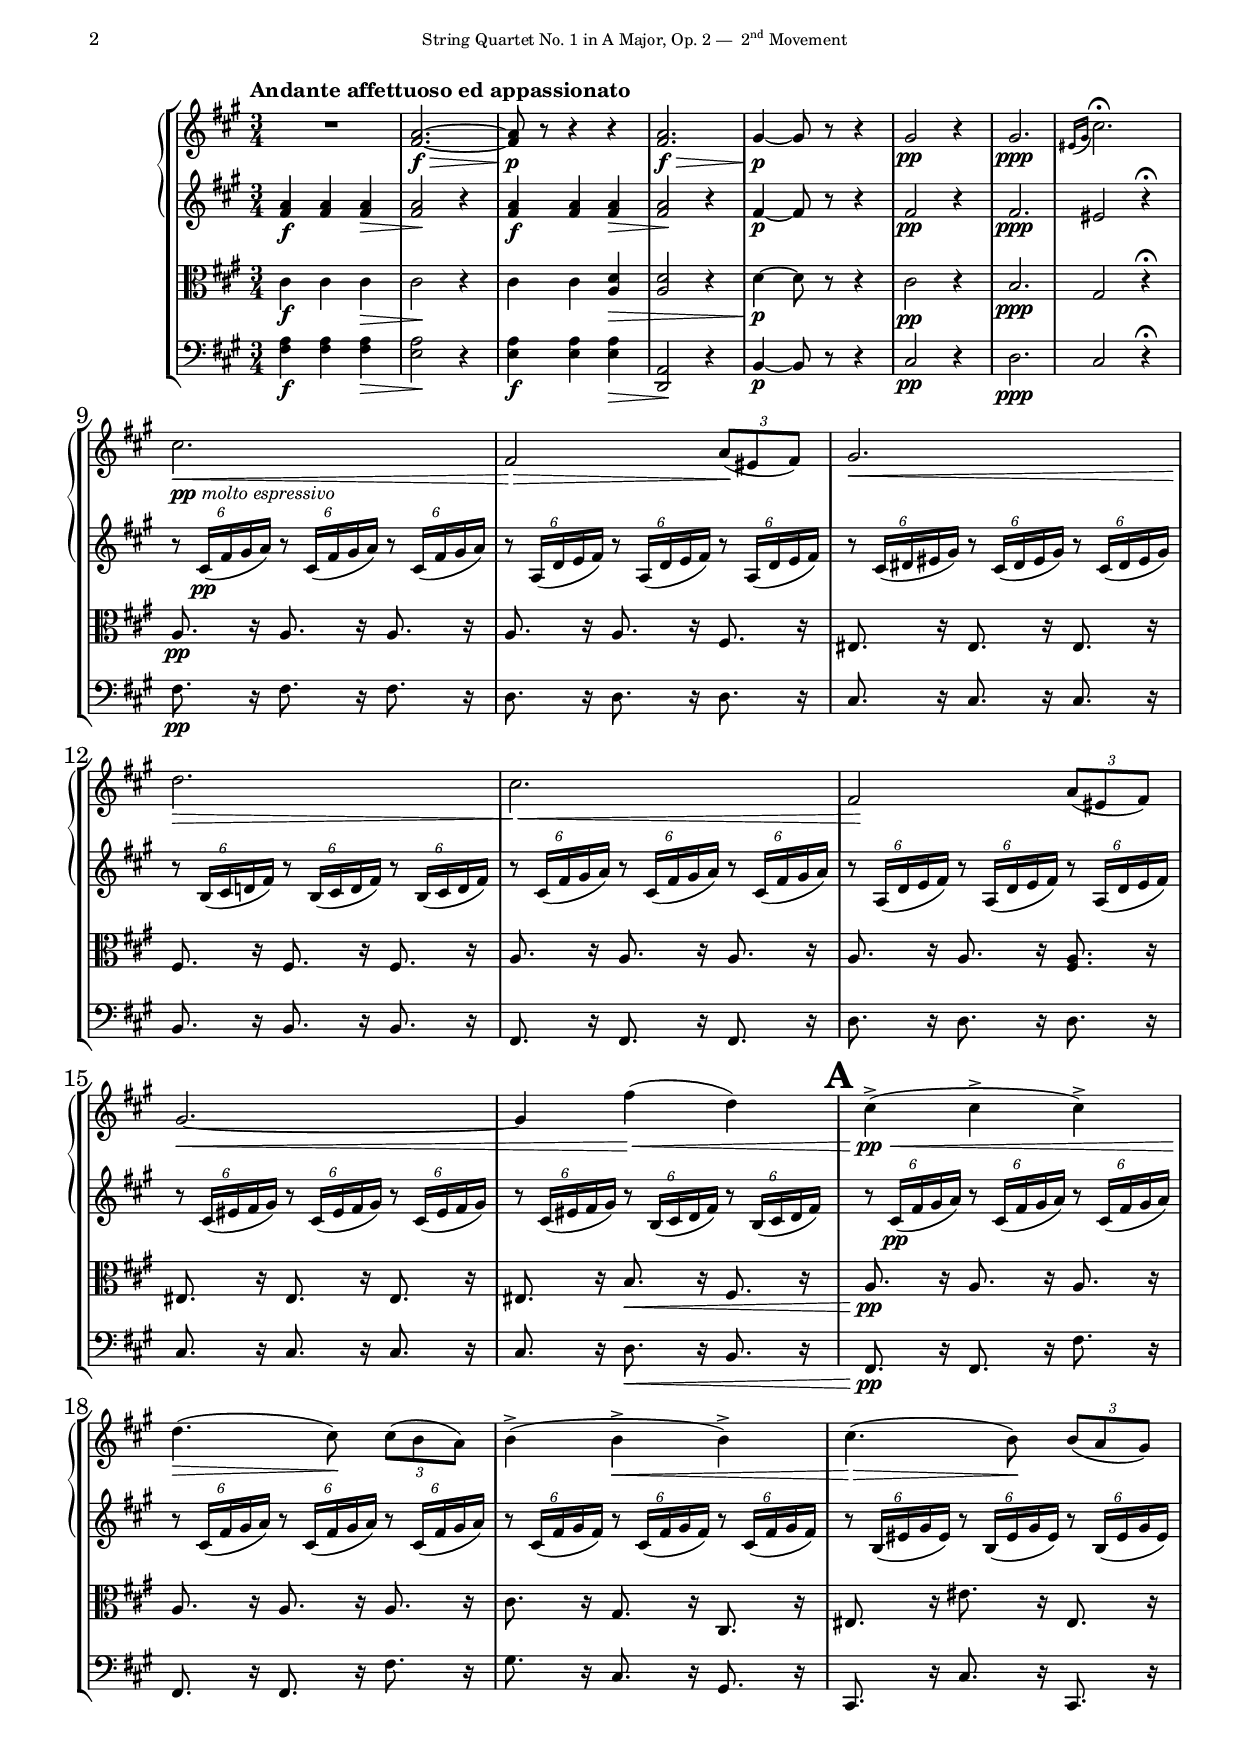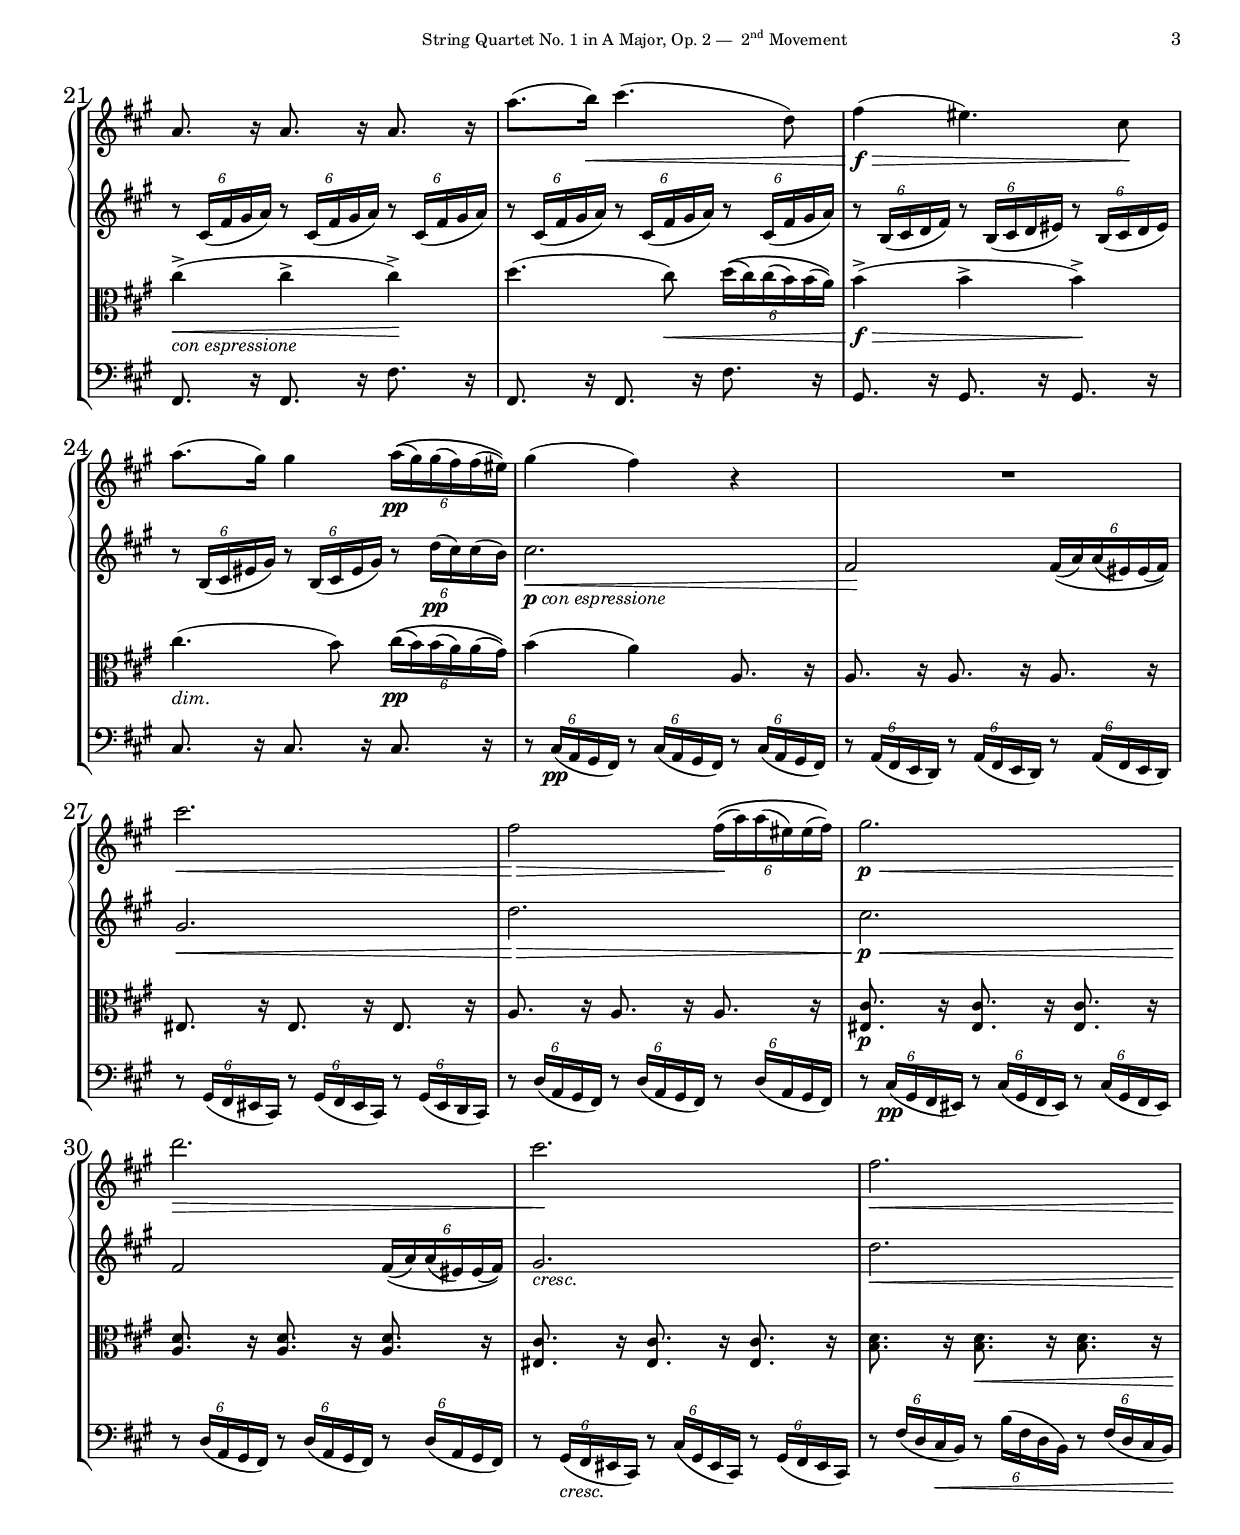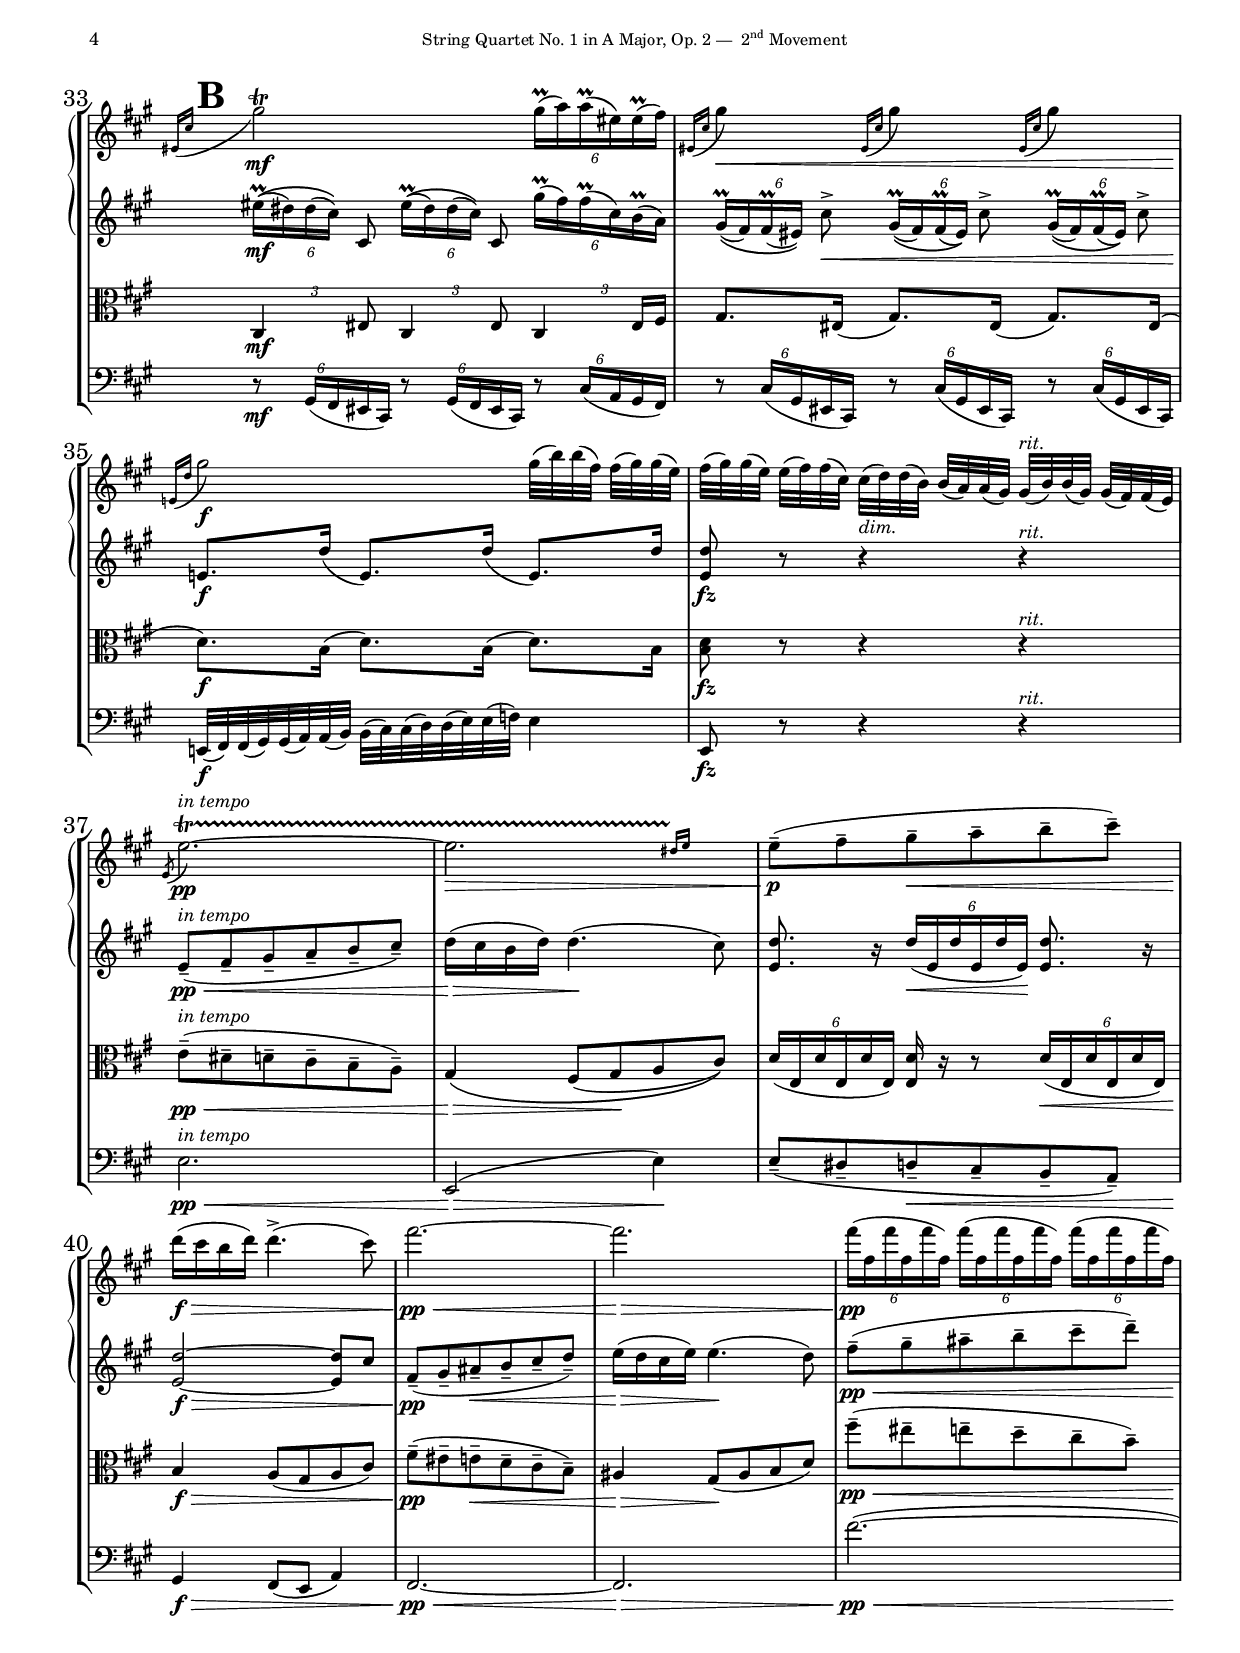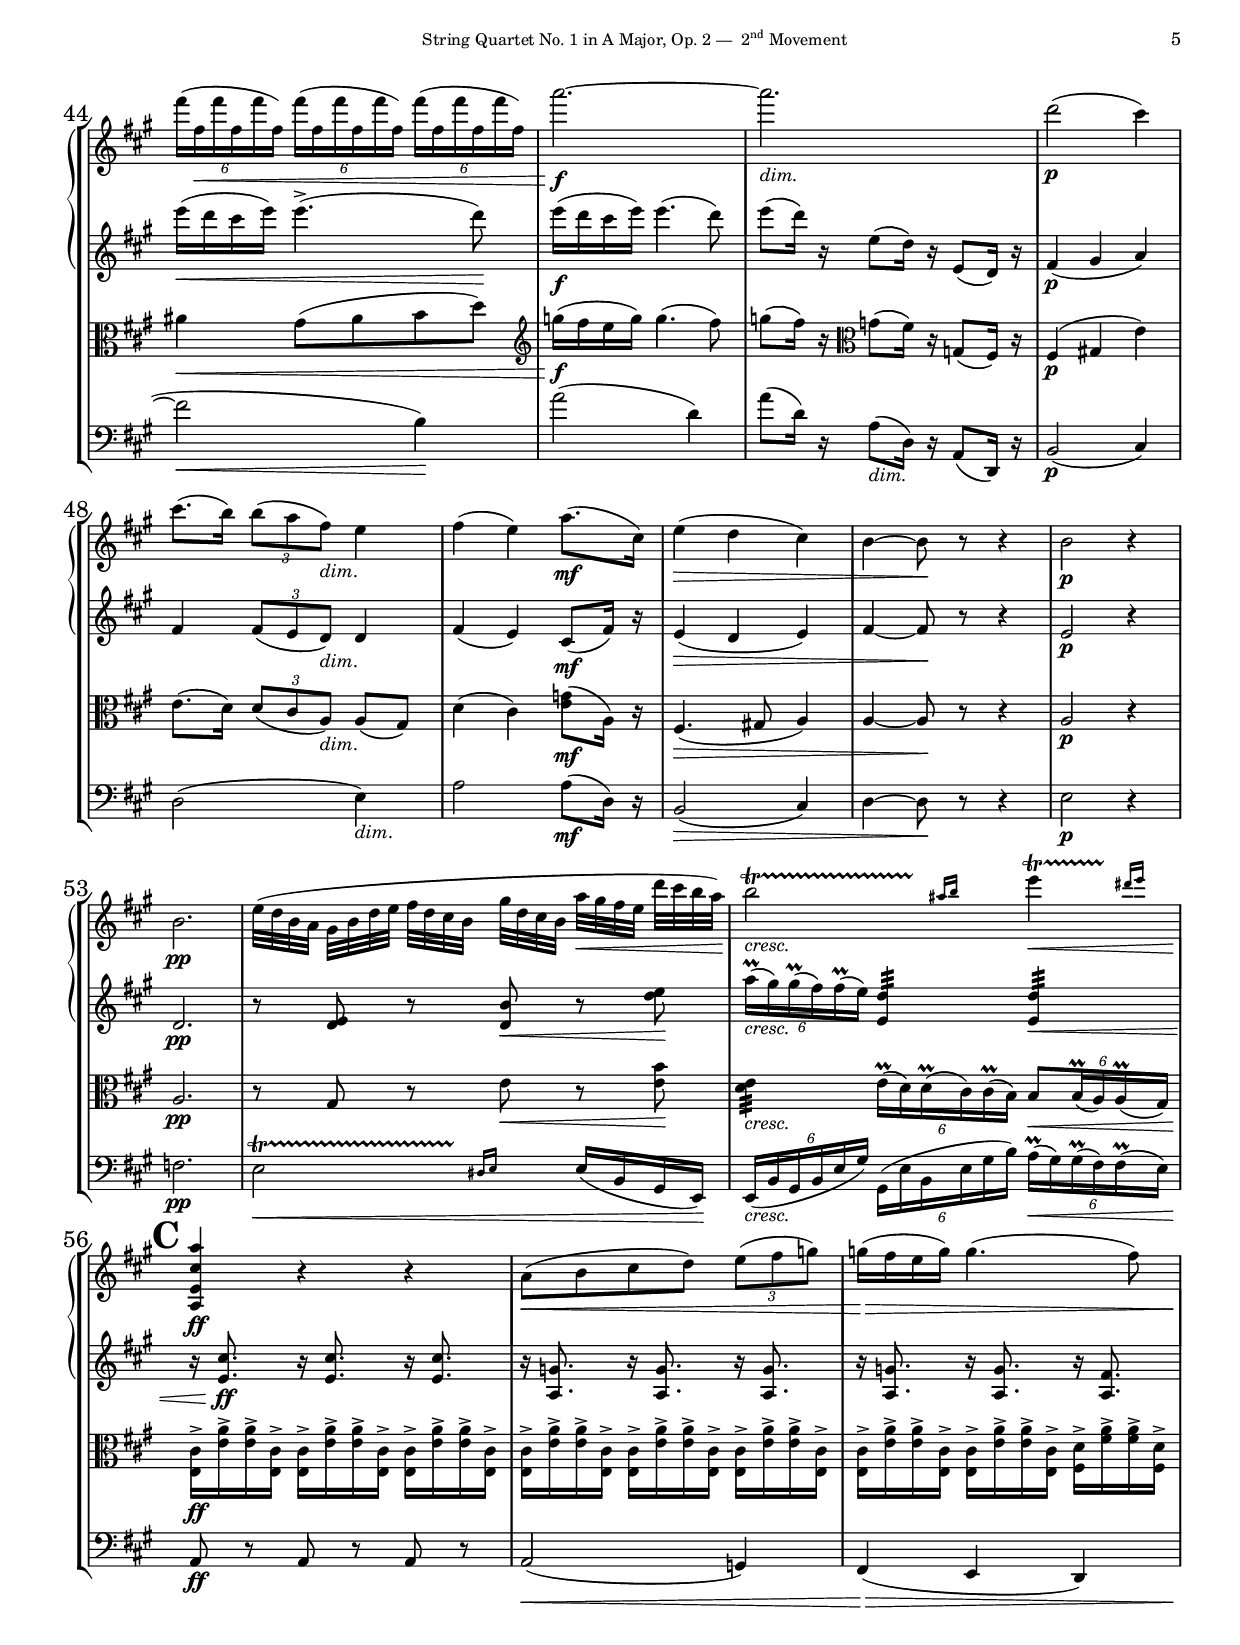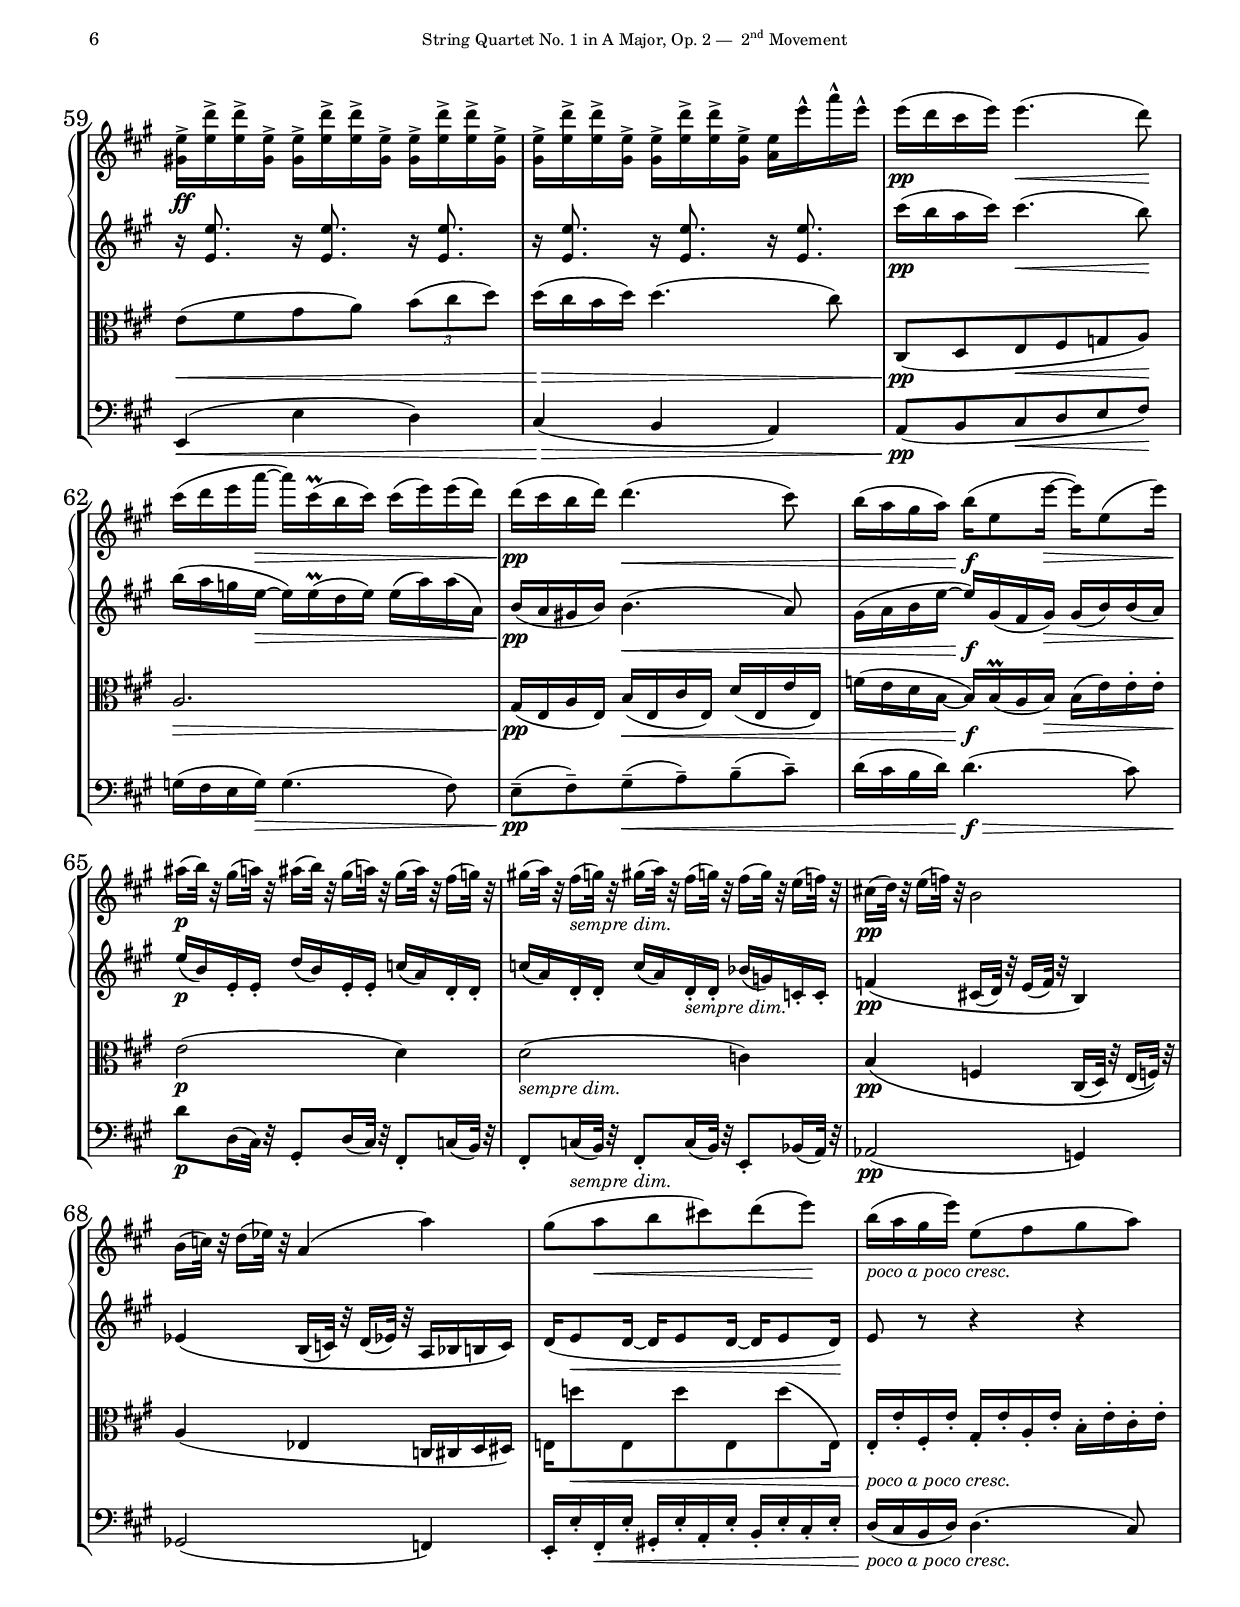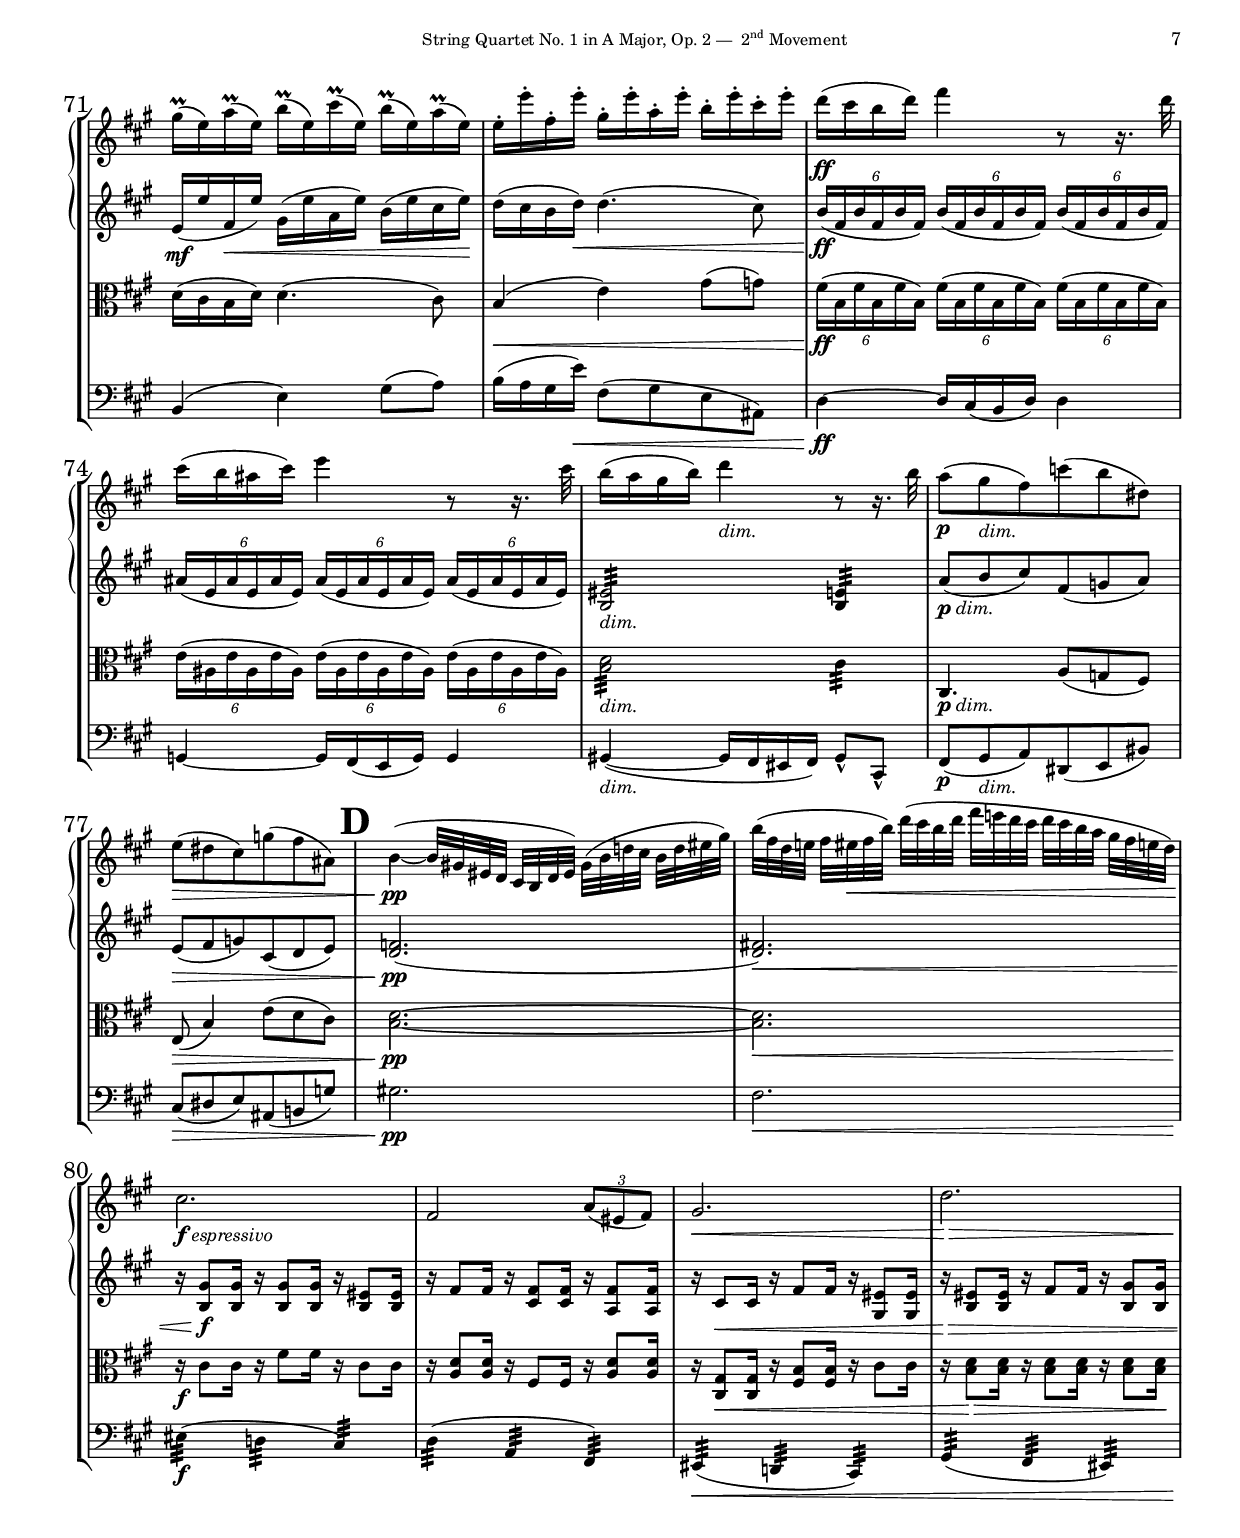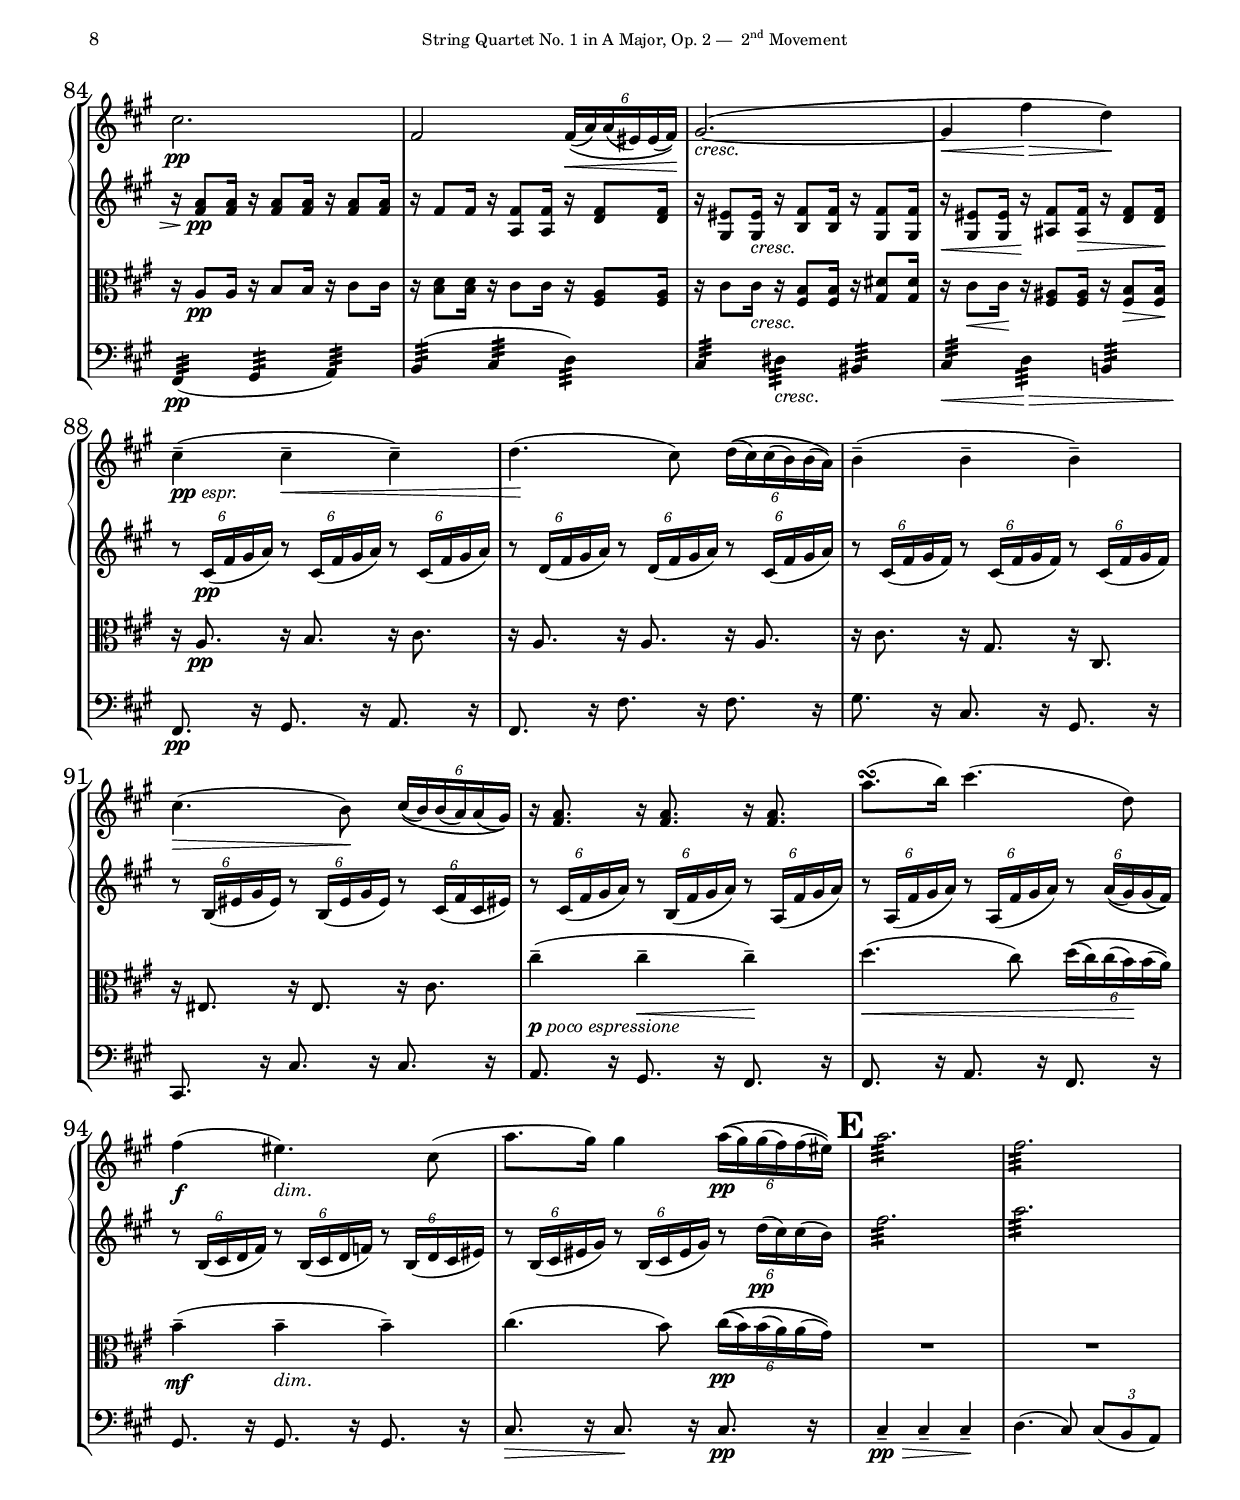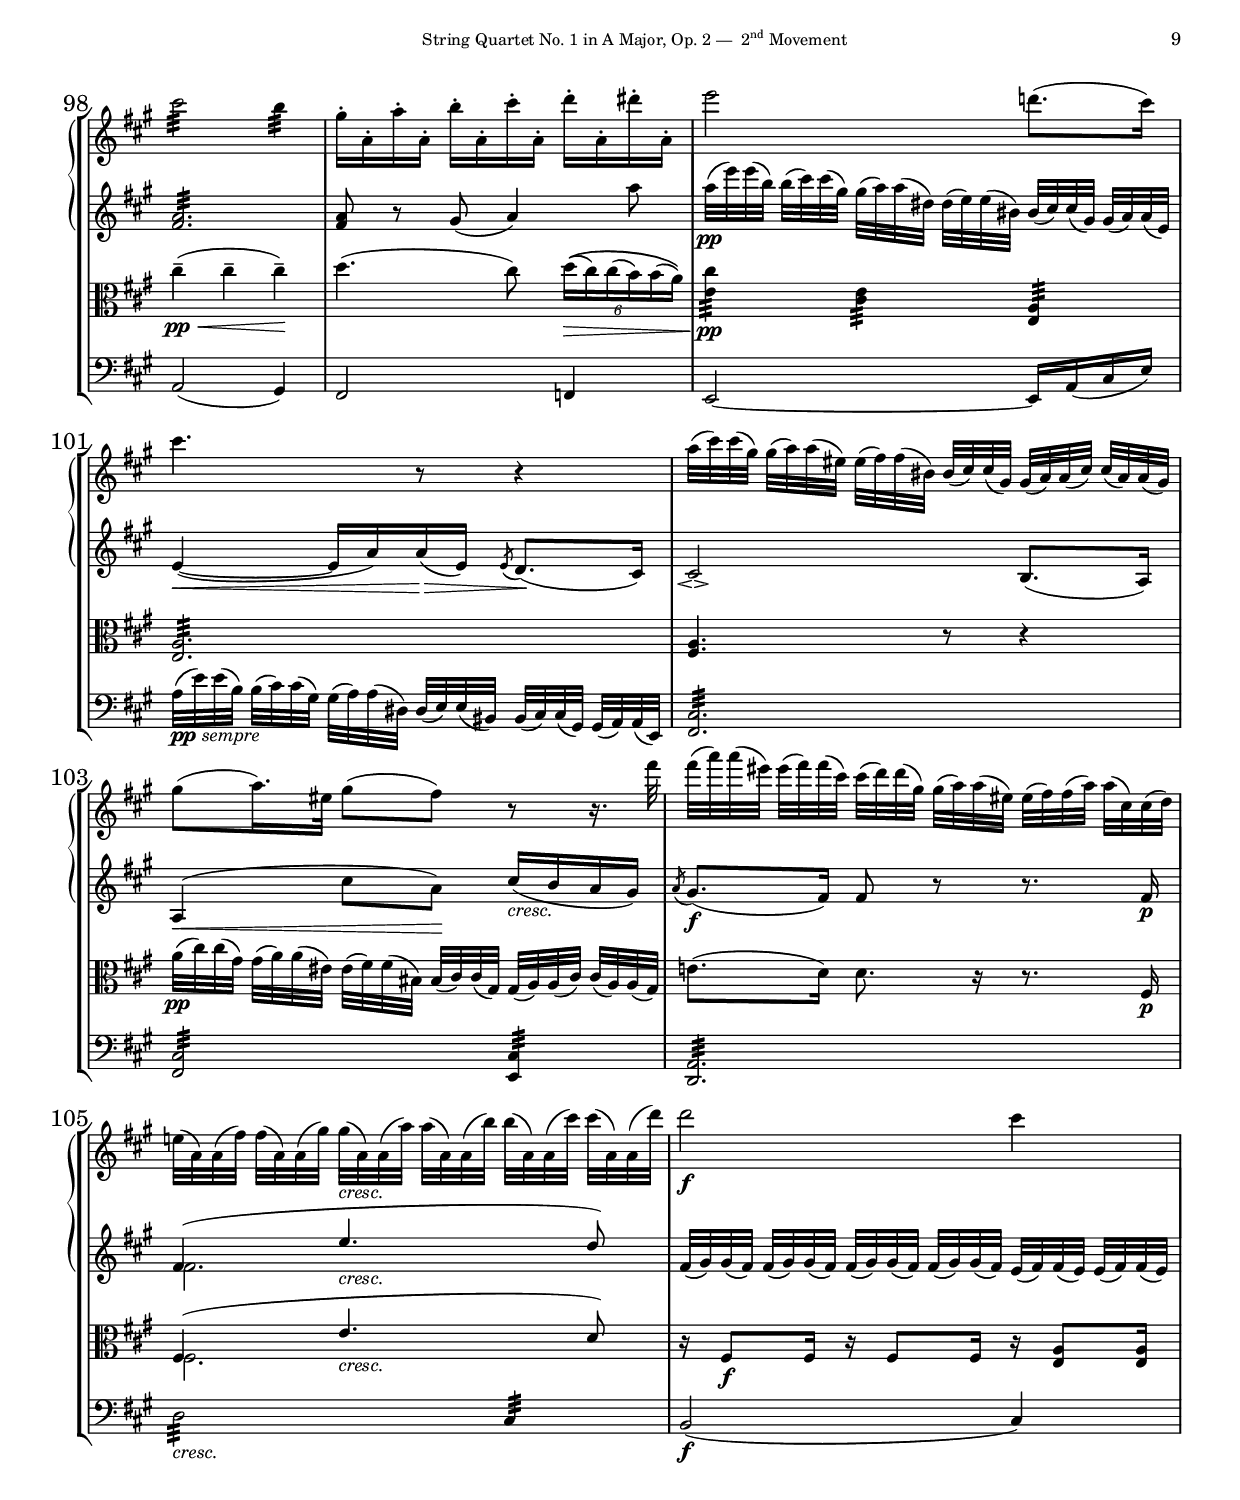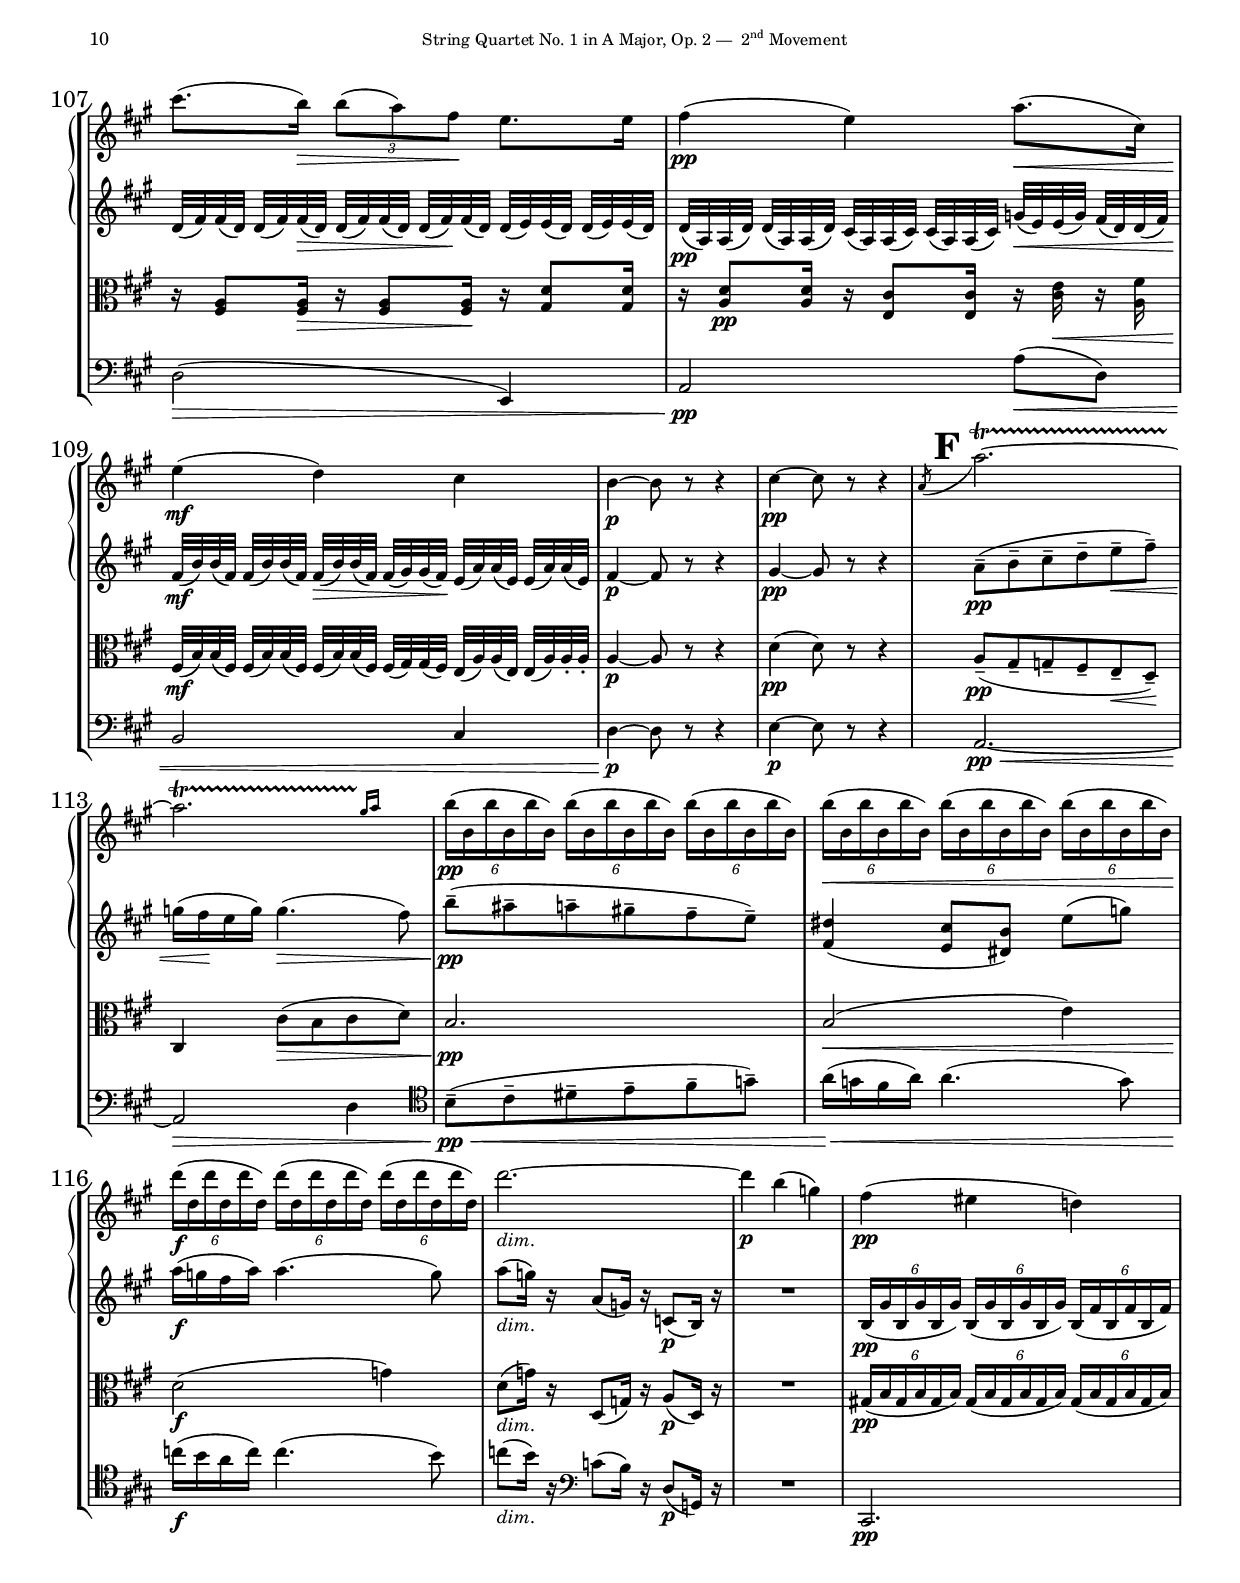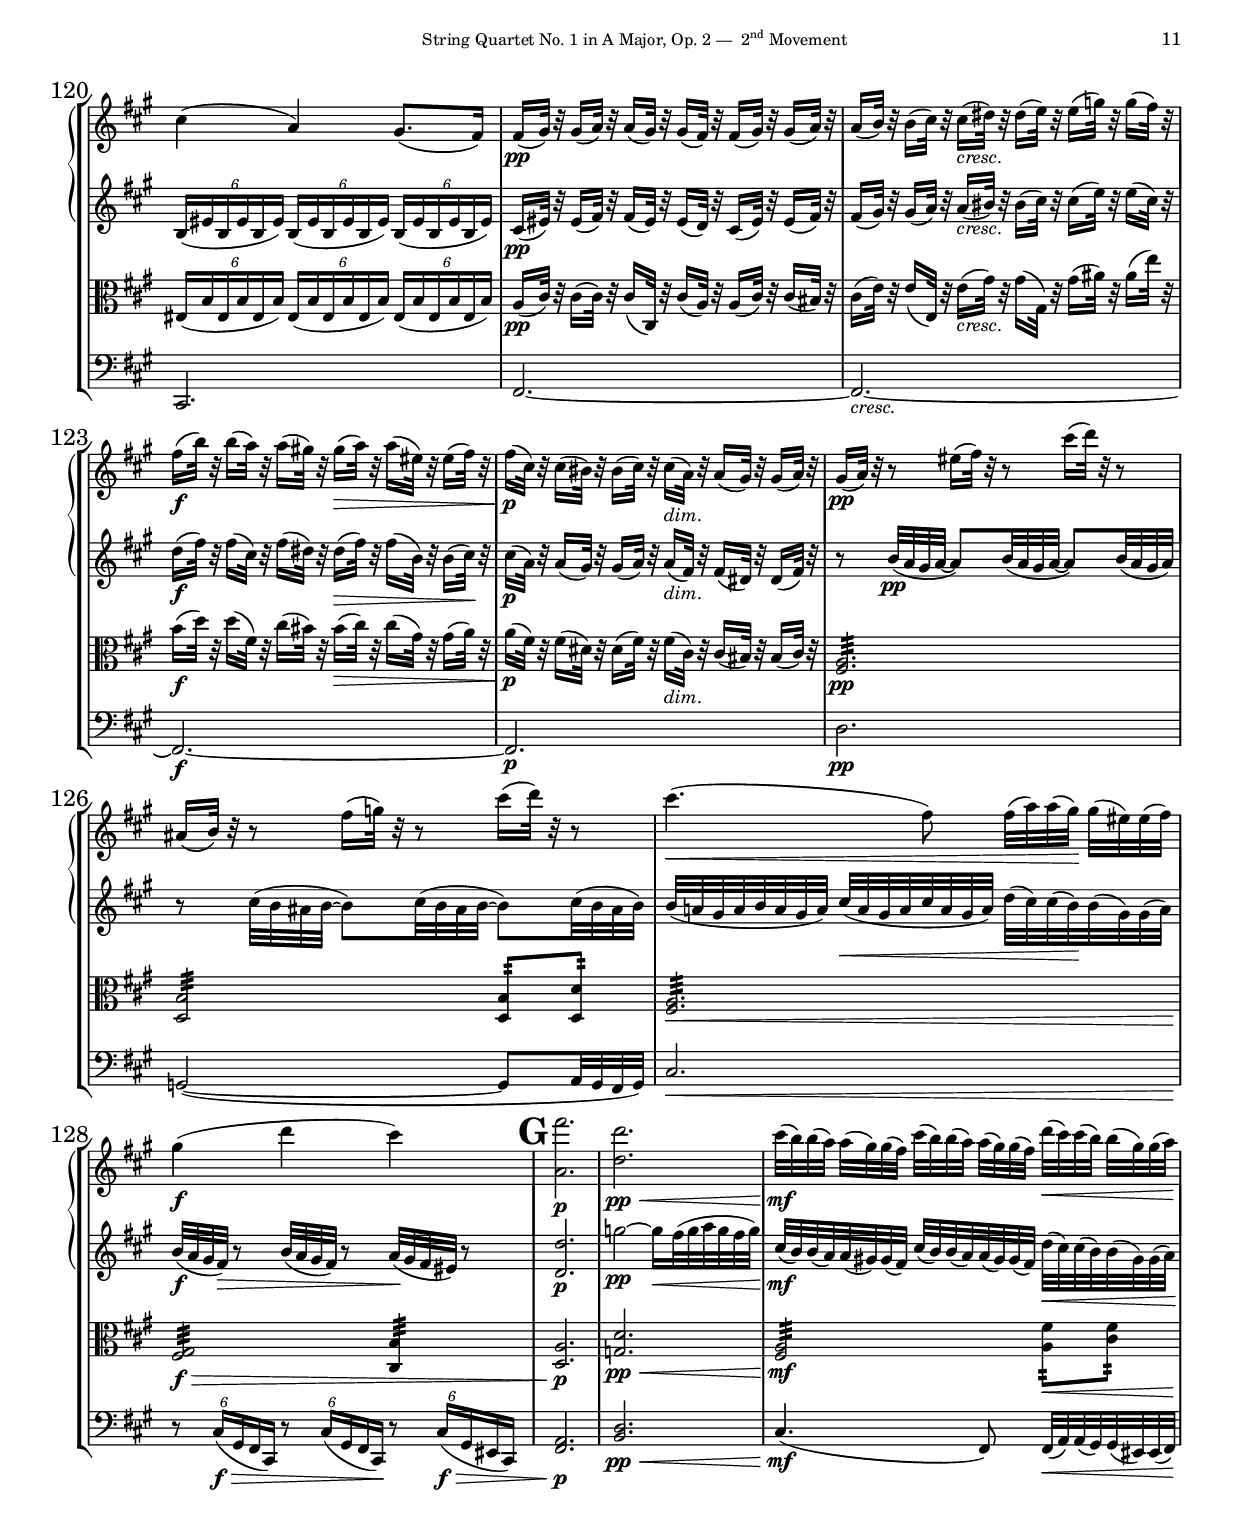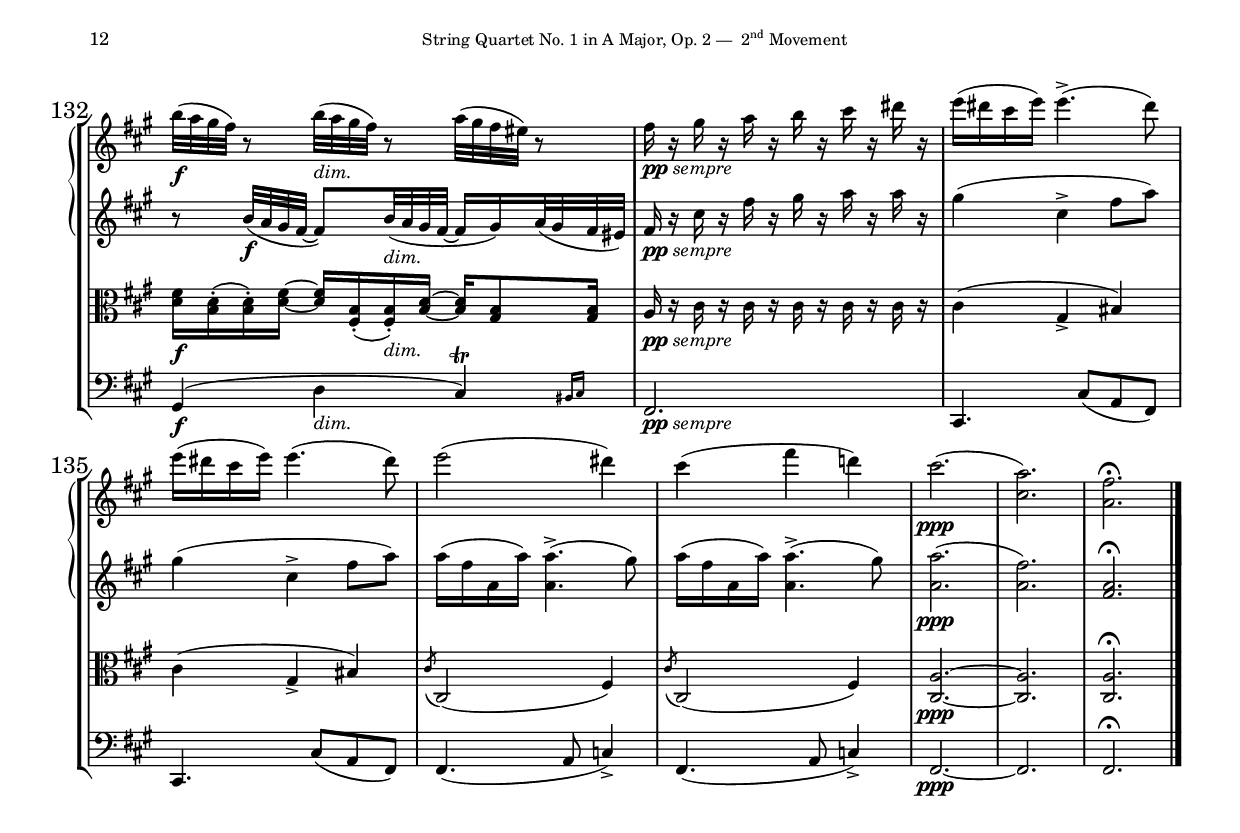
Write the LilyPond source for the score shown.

%###############################################################################
%#                                 H E A D E R                                 #
%###############################################################################
%
%  Composer           : Antonín Dvořák (1841 - 1904)
%  work               : String Quartet No. 1 in A Major, Op. 2
%  Source             : Souborné vydání díla, series IV, vol.5a Prague: Editio 
%                       Supraphon, 1989. Plate H 7625.
%  Type of score      : Score conductor mvt II
%  Typesetter         : Sébastien MANEN
%  date of initiation : Sunday 6 November 2022, 07:18
%
%###############################################################################
%#                          I N C L U D E   F I L E S                          #
%###############################################################################
\version "2.22.1"
\include "./00-Common/Quartet_n1_Op2_Header.ily"
%  work        : String Quartet No. 1 in A Major, Op. 2
%  typesetter  : Sébastien MANEN
%  date        : Sunday 6 November 2022, 07:18
%###############################################################################
%#                          P A P E R   S E C T I O N                          #
%###############################################################################
\paper {
	ragged-last-bottom = ##t
	ragged-bottom = ##t
	left-margin = 15 \mm
%	indent = 0
%	annotate-spacing = ##t
%	slashSeparator = \markup {
%		\center-align
%		\vcenter \combine
%		\beam #3.3 #0.5 #0.54
%		\raise #1.24 \beam #3.3 #0.5 #0.54
%	}
%	system-separator-markup = \slashSeparator
	bookTitleMarkup = \markup {
		\column {
			\vspace #15
			\fill-line {
				\fromproperty #'header:composer
			}
			\vspace #10
			\fill-line {
				\fromproperty #'header:title
			}
			\vspace #10
			\fill-line {
				\fromproperty #'header:subtitle
			}
		}
	}
	oddHeaderMarkup = \markup {
		\on-the-fly \not-first-page \fill-line {
			\null
			\center-column {
				\smaller \fromproperty #'header:subsubtitle
				\fromproperty #'header:instrument
				\vspace #1
			}
			\fromproperty #'page:page-number-string
		}
	}
	evenHeaderMarkup = \markup {
		\on-the-fly \not-first-page \fill-line {
			\fromproperty #'page:page-number-string
			\center-column {
				\smaller \fromproperty #'header:subsubtitle
				\fromproperty #'header:instrument
				\vspace #1
			}
			\null
		}
	}
	oddFooterMarkup = \markup {
		\column {
			\fill-line {
				\on-the-fly #(on-page 1) \fromproperty #'header:copyright
			}
		}
	}
}

%  work        : String Quartet No. 1 in A Major, Op. 2
%  typesetter  : Sébastien MANEN
%  date        : Sunday 6 November 2022, 07:18
%###############################################################################
%#                           T I M E   S E C T I O N                           #
%###############################################################################
timeMvtI = {
	\time 9/8
}
timeMvtII = {
	\time 3/4
}
timeMvtIII = {
	\time 3/4
}
timeMvtIV = {
	\time 4/4
}

%  work        : String Quartet No. 1 in A Major, Op. 2
%  typesetter  : Sébastien MANEN
%  date        : Sunday 6 November 2022, 07:18
%###############################################################################
%#                         L A Y O U T   S E C T I O N                         #
%###############################################################################
#(set-global-staff-size 16) 
%#(ly:set-option 'debug-skylines #t)
\layout {
	#(layout-set-staff-size 16)
	\set Score.alternativeNumberingStyle = #'numbers
	\set Score.markFormatter = #format-mark-alphabet
	\context {
		\Voice
		\override TupletBracket #'bracket-visibility = ##f
%		\override TupletNumber.avoid-slur = #'outside
		\override Hairpin.to-barline = ##f
		\override TrillSpanner.bound-details.right.padding = #1
		\override Fingering.avoid-slur = #'around
		\override Arpeggio.padding = #0.25
		%\override Script.staff-padding = #'()
		\override Hairpin.height = #0.55
	}
	\context {
		\Staff
		\consists #Measure_counter_engraver
		\override TupletBracket.staff-padding = ##f
		\override Fingering.staff-padding = #'()
		%\override Script.staff-padding = ##f
		\override MultiMeasureRest.space-increment = 1
	}
	\context {
		\Score
		\override RehearsalMark #'font-size = #6  % 6
		\override RehearsalMark.extra-spacing-width = #'(-0.3 . 0.3) %0.7
		\override RehearsalMark.outside-staff-priority = ##f
		\override RehearsalMark.extra-spacing-height = #'(-inf.0 . +inf.0)
		\override DynamicTextSpanner.font-size = #0
		\override BarNumber.font-size = #2 %2
		\override MeasureCounter.outside-staff-priority = #390
		\override FootnoteItem #'annotation-line = ##f
		\override MetronomeMark.font-size = #1 %1
	}
}

%  work        : String Quartet No. 1 in A Major, Op. 2
%  typesetter  : Sébastien MANEN
%  date        : Sunday 6 November 2022, 07:18
%###############################################################################
%#                      S H O R T C U T S   S E C T I O N                      #
%###############################################################################
arco = \markup {\italic arco}
atempo = \markup {\italic {a tempo}}
calando = \markup {\italic {calando}}
crescmarkup = \markup {\italic cresc.}
dimmarkup = \markup {\italic dim.}
fconmoltaforza = \markup {\dynamic f \italic {con molta forza}}
fsempre = \markup { \dynamic f \italic {sempre}}
pconespressione = \markup { \dynamic p \italic {con espressione}}
piuf = \markup {\italic {più} \dynamic f}
pizz = \markup {\italic pizz.}
pppocoapococresc = \markup { \dynamic pp \italic {poco a poco cresc.}}
ppsempre = \markup { \dynamic pp \italic {sempre}}
rit = \markup {\italic rit.}
sulG = \markup {sul G.}

conespressione = \markup {\italic {con espressione}}
fespressivo = \markup {\dynamic f \italic espressivo}
intempo = \markup {\italic {in tempo}}
pdim = \markup { \dynamic p \italic dim.}
ppespr = \markup { \dynamic pp \italic { espr.}}
ppmoltoespressivo = \markup { \dynamic pp \italic {molto espressivo}}
ppocoespressione = \markup { \dynamic p \italic {poco espressione}}
sempredim = \markup {\italic {sempre dim.}}
pocoapococresc = #(make-music 'CrescendoEvent
             'span-direction START
             'span-type 'text
             'span-text "poco a poco cresc.")


dacapo = \markup {\italic {D.C. al Fine}}
fine = \markup {\italic Fine}
leggiero = \markup {\italic leggiero}
pespressione = \markup { \dynamic p \italic espressione}
pocoapocoritmarkup = \markup {\italic {poco a poco rit.}}
pococresc = \markup {\italic {poco cresc.}}
pococrescendo = \markup {\italic {poco crescendo}}
pocorit = \markup {\italic {poco rit.}}
pocoritardando = \markup {\italic {poco ritardando}}
pocosostenuto = \markup {\italic {poco sostenuto}}
ppmarc = \markup {\dynamic pp \italic {marc.}}
pppocomarc = \markup { \dynamic pp \italic {poco marc.}}

crescendo=^\markup {\italic crescendo}
fconespressione = \markup {\dynamic f \italic {con espressione}}
ffsempre = \markup {\dynamic ff \italic sempre}
fzcresc= \markup {\dynamic fz \italic cresc.}
fzdim= \markup {\dynamic fz \italic {dim.}}
lunga=^\markup {\italic {lunga}}
pocoapococrescmarkup=^\markup {\italic {poco a poco cresc.}}
semprestacc=^\markup {\italic {sempre stacc.}}
simile=^\markup {\italic simile}
staccsempre=^\markup {\italic {stacc. sempre}}


%\include "./00-Common/Quartet_n1_Op2_Format_Cond_Mvt02.ily"
%  work        : String Quartet No. 1 in A Major, Op. 2
%  typesetter  : Sébastien MANEN
%  date        : Sunday 6 November 2022, 07:18
%###############################################################################
%#                       T E M P I  C O N D U C T O R S                        #
%###############################################################################
tempiMvtI = {
	\tempo "Andante"
}
tempiMvtII = {
	\tempo "Andante affettuoso ed appassionato"
}
tempiMvtIII = {
	\tempo "Allegro Scherzando"
}
tempiMvtIV = {
	\tempo "Allegro animato"
}
%###############################################################################
%#                            T E M P I   P A R T S                            #
%###############################################################################
tempiPartMvtI = {
	
}
tempiPartMvtII = {
	
}
tempiPartMvtIII = {
	
}
tempiPartMvtIV = {
	
}

%  work        : String Quartet No. 1 in A Major, Op. 2
%  typesetter  : Sébastien MANEN
%  date        : Sunday 6 November 2022, 07:18
%###############################################################################
%#                          M U S I C   S E C T I O N                          #
%###############################################################################
musicViolinIMvtII = \relative c {
	\clef treble
	\key fis \minor
% mesures 1 à 5
	R2.
	<fis' a>2.\f\>~
	<fis a>8\p r r4 r4
	<fis a>2.\f\>
	gis4\p~ gis8 r r4
% mesures 6 à 10
	gis2\pp r4
	gis2.\ppp
	\acciaccatura {eis16[ gis]} cis2.\fermata
	cis2.\<_\ppmoltoespressivo
	fis,2\> \times 2/3 {a8\!( eis fis)}
% mesures 11 à 15
	gis2.\<
	d'\>
	cis\<
	fis,2\! \times 2/3 {a8( eis fis)}
	gis2.\<~
% mesures 16 à 20
	gis4 fis'(\< d) \mark \default
	cis\pp\<(-> cis-> cis->)
	d4.(\> cis8)\! \times 2/3 {cis8( b a)}
	b4->( b->\< b->)
	cis4.(\> b8\!) \times 2/3 {b( a gis)}
% mesures 21 à 25
	a8. r16 a8. r16 a8. r16 
	a'8.( b16\<) cis4.( d,8)
	fis4(\f\> eis4.) cis8\!
	a'8.( gis16) gis4 \times 4/6 {a16\pp\(( gis) gis( fis) fis( eis)\)}
	gis4( fis) r
% mesures 26 à 30
	R2.
	cis'2.\<
	fis,2\> \times 4/6 {fis16\!\(( a) a( eis) eis( fis)\)}
	gis2.\p\<
	d'\>
% mesures 31 à 35
	cis\!
	fis,\< 
	\acciaccatura {eis,16[ cis']} \mark \default gis'2\mf\trill \times 4/6 {gis16(\prall a) a(\prall eis) eis(\prall fis)}
	\acciaccatura {eis,16[ cis']} gis'4\< \acciaccatura {eis,16[ cis']} gis'4 \acciaccatura {eis,16[ cis']} gis'4 
	\acciaccatura {e,!16[ d']} gis2\f gis32([ b) b( fis)] fis([ gis) gis( e)]
% mesures 36 à 40
	fis([ gis) gis( e)] e([ fis) fis( cis)] cis([_\dimmarkup d) d( b)] b([ a) a( gis)] gis(^\rit[ b) b( gis)] gis([ fis) fis( e)]
	\acciaccatura e8 e'2.\pp\startTrillSpan^\intempo~\afterGrace
	 e2.\> {dis16[ e]\stopTrillSpan}
	e8\p(-- fis-- gis--\< a-- b-- cis--)
	d16(\f\> cis b d) d4.->( cis8)
% mesures 41 à 45
	fis2.\pp\<~
	fis\>
	\times 4/6 {fis16(\pp fis, fis' fis, fis' fis,)} \times 4/6 {fis'( fis, fis' fis, fis' fis,)} \times 4/6 {fis'( fis, fis' fis, fis' fis,)}
	\times 4/6 {fis'( fis,\< fis' fis, fis' fis,)} \times 4/6 {fis'( fis, fis' fis, fis' fis,)} \times 4/6 {fis'( fis, fis' fis, fis' fis,)}
	a'2.\f~
% mesures 46 à 50
	a_\dimmarkup
	d,2\p( cis4)
	cis8.( b16) \times 2/3 {b8( a fis)_\dimmarkup} e4
	fis4( e) a8.(\mf cis,16)
	e4(\> d cis)
% mesures 51 à 55
	b~ b8\! r r4
	b2\p r4
	b2.\pp 
	e32([ d b a] gis[ b d e] fis[ d cis b] gis'[ d cis b] a'\<[ gis fis e] d'[ cis b a)\!]
	\afterGrace b2\startTrillSpan_\crescmarkup {ais16[\stopTrillSpan b]} \afterGrace e4\startTrillSpan\< {dis16[\stopTrillSpan e]} \mark \default
% mesures 56 à 60
	<a,,, e' cis' a'>4\ff r r
	a'8\<( b cis d) \times 2/3 {e( fis g)}
	g16(\> fis e g) g4.( fis8)
	<gis,! e'>16\ff-> <e' d'>-> <e d'>-> <gis, e'>-> <gis e'>-> <e' d'>-> <e d'>-> <gis, e'>-> <gis e'>-> <e' d'>-> <e d'>-> <gis, e'>-> 
	<gis e'>-> <e' d'>-> <e d'>-> <gis, e'>-> <gis e'>-> <e' d'>-> <e d'>-> <gis, e'>-> <a e'> e''-^ a-^ e-^
% mesures 61 à 65
	e\pp( d cis e) e4.\<( d8)\!
	cis16( d e a~\> a) cis,(\prall b cis) cis( e) e( d)
	d(\pp cis b d) d4.(\< cis8)
	b16( a gis a) b(\f e,8 e'16~\> e) e,8( e'16)
	ais,16\p( b32) r gis16( a32) r ais16( b32) r gis16( a32) r gis16( a32) r fis16( g32) r
% mesures 66 à 70
	gis!16( a32) r fis16(_\sempredim g32) r gis!16( a32) r fis16( g32) r fis16( g32) r e16( f32) r
	cis!16(\pp d32) r e16( f32) r b,2
	b16( c32) r d16( ees32) r a,4( a')
	gis8( a\< b cis!) d( e)\!
	b16(_\pocoapococresc a\! gis e') e,8( fis gis a)
% mesures 71 à 75
	gis16(\prall e) a(\prall e) b'(\prall e,) cis'(\prall e,) b'(\prall e,) a(\prall e)
	e-. e'-. fis,-. e'-. gis,-. e'-. a,-. e'-. b-. e-. cis-. e-.
	d(\ff cis b d) fis4 r8 r16. d32
	cis16( b ais cis) e4 r8 r16. cis32
	b16( a gis b) d4_\dimmarkup r8 r16. b32
% mesures 76 à 80
	a8(\p gis_\dimmarkup fis) c'( b dis,)
	e(\> dis cis) g'( fis ais,) \mark \default
	b4(\pp~ b32[ gis! eis d] cis[ b d eis)] gis([ b d! cis] b[ d eis gis)]
	b([ fis d e!] fis[ eis\< fis b)] d([ cis b d] fis[ e! d cis] d[ cis b a] gis[ fis e! d)]\!
	cis2._\fespressivo
% mesures 81 à 85
	fis,2 \times 2/3 {a8( eis fis)}
	gis2.\<
	d'\>
	cis\pp
	fis,2 \times 4/6 {fis16\(\<( a) a( eis) eis( fis)\)\!}
% mesures 86 à 90
	gis2._\crescmarkup~(
	gis4\< fis'\> d)\!
	cis_\ppespr--( cis\<-- cis--)
	d4.(\! cis8) \times 4/6 {d16\(( cis) cis( b) b( a)\)}
	b4(-- b-- b--)
% mesures 91 à 95
	cis4.(\> b8\!) \times 4/6 {cis16\(( b) b( a) a( gis)\)}
	r16 <fis a>8. r16 <fis a>8. r16 <fis a>8. 
	a'8.(\turn b16) cis4.( d,8)
	fis4(\f eis4.)_\dimmarkup cis8(
	a'8. gis16) gis4 \times 4/6 {a16\((\pp gis) gis( fis) fis( eis)\)} \mark \default
% mesures 96 à 100
	a2.:32
	fis:
	cis'2: b4:
	gis16-. a,-. a'-. a,-. b'-. a,-. cis'-. a,-. d'-. a,-. dis'-. a,-.
	e''2 d!8.( cis16)
% mesures 101 à 105
	cis4. r8 r4
	a32([ cis) cis( gis)] gis([ a) a( eis)] eis([ fis) fis( bis,)] bis([ cis) cis( gis)] gis([ a) a( cis)] cis([ a) a( gis)]
	gis'8( a16.) eis32 gis8( fis) r r16. fis'32
	fis([ a) a( eis)] eis([ fis) fis( cis)] cis([ d) d( gis,)] gis([ a) a( eis)] eis([ fis) fis( a)] a([ cis,) cis( d)]
	e!([ a,) a( fis')] fis([ a,) a( gis')] gis(_\crescmarkup[ a,) a( a')] a([ a,) a( b')] b([ a,) a( cis')] cis([ a,) a( d')]
% mesures 106 à 110
	d2\f cis4
	cis8.( b16)\> \times 2/3 {b8( a) fis\!} e8. e16
	fis4\pp( e) a8.(\< cis,16)
	e4(\mf d) cis
	b\p~ b8 r r4
% mesures 111 à 115
	cis4\pp~ cis8 r r4 
	\acciaccatura a8 \mark \default a'2.~\startTrillSpan
	\afterGrace a { gis16[ a]\stopTrillSpan}
	\times 4/6 {b16(\pp b, b' b, b' b,)} \times 4/6 {b'( b, b' b, b' b,)} \times 4/6 {b'( b, b' b, b' b,)} 
	\times 4/6 {b'(\< b, b' b, b' b,)} \times 4/6 {b'( b, b' b, b' b,)} \times 4/6 {b'( b, b' b, b' b,)} 
% mesures 116 à 120
	\times 4/6 {d'(\f d, d' d, d' d,)} \times 4/6 {d'( d, d' d, d' d,)} \times 4/6 {d'( d, d' d, d' d,)} 
	d'2._\dimmarkup~
	d4\p b( g)
	fis(\pp eis d!)
	cis( a) gis8.( fis16)
% mesures 121 à 125
	fis16\pp( gis32) r gis16( a32) r a16( gis32) r gis16( fis32) r fis16( gis32) r gis16( a32) r
	a16( b32) r b16( cis32) r cis16(_\crescmarkup dis32) r dis16( e32) r e16( g32) r g16( fis32) r
	fis16(\f b32) r b16( a32) r a16( gis!32) r gis16(\> a32) r a16( eis32) r eis16( fis32) r
	fis16(\p cis32) r cis16( bis32) r bis16( cis32) r cis16(_\dimmarkup a32) r a16( gis32) r gis16( a32) r
	gis16(\pp a32) r r8 eis'16( fis32) r r8 cis'16( d32) r r8 
% mesures 126 à 130
	ais,16( b32) r r8 fis'16( g32) r r8 cis16( d32) r r8
	cis4.(\< fis,8) fis32([ a) a( gis)\!] gis([ eis) eis( fis)]
	gis4(\f d' cis) \mark \default
	<a, fis''>2.\p
	<d d'>\pp\<
% mesures 131 à 135
	cis'32\mf([ b) b( a)] a([ gis) gis( fis)] cis'([ b) b( a)] a([ gis) gis( fis)] d'(\<[ cis) cis( b)] b([ gis) gis( a)]
	b(\f a gis fis) r8 b32(_\dimmarkup a gis fis) r8 a32( gis fis eis) r8
	fis16_\ppsempre r gis r a r b r cis r dis r
	e( dis cis e) e4.->( dis8)
	e16( dis cis e) e4.( dis8)
% mesures 136 à 140
	e2( dis4)
	cis( fis d!)
	cis2.\ppp(
	<cis, a'>)
	<a fis'>\fermata \bar "|."
}

%  work        : String Quartet No. 1 in A Major, Op. 2
%  typesetter  : Sébastien MANEN
%  date        : Sunday 6 November 2022, 07:18
%###############################################################################
%#                          M U S I C   S E C T I O N                          #
%###############################################################################
musicViolinIIMvtII = \relative c {
	\clef treble
	\key fis \minor
	%\set baseMoment = #(ly:make-moment 1/8)
	%\set beatStructure = #'(2 2 2)
	%\set subdivideBeams = ##t
% mesures 1 à 5
	<fis' a>4\f <fis a> <fis a>\>
	<fis a>2\! r4
	<fis a>4\f <fis a> <fis a>\>
	<fis a>2\! r4
	fis4\p~ fis8 r r4
% mesures 6 à 10
	fis2\pp r4 
	fis2.\ppp
	eis2 r4\fermata
	\times 4/6 {r8 cis16\pp( fis gis a)} \times 4/6 {r8 cis,16( fis gis a)} \times 4/6 {r8 cis,16( fis gis a)} 
	\times 4/6 {r8 a,16( d e fis)} \times 4/6 {r8 a,16( d e fis)} \times 4/6 {r8 a,16( d e fis)} 
% mesures 11 à 15
	\times 4/6 {r8 cis16( dis eis gis)} \times 4/6 {r8 cis,16( dis eis gis)} \times 4/6 {r8 cis,16( dis eis gis)} 
	\times 4/6 {r8 b,16( cis d! fis)} \times 4/6 {r8 b,16( cis d fis)} \times 4/6 {r8 b,16( cis d fis)} 
	\times 4/6 {r8 cis16( fis gis a)} \times 4/6 {r8 cis,16( fis gis a)} \times 4/6 {r8 cis,16( fis gis a)} 
	\times 4/6 {r8 a,16( d e fis)} \times 4/6 {r8 a,16( d e fis)} \times 4/6 {r8 a,16( d e fis)}
	\times 4/6 {r8 cis16( eis fis gis)} \times 4/6 {r8 cis,16( eis fis gis)} \times 4/6 {r8 cis,16( eis fis gis)} 
% mesures 16 à 20
	\times 4/6 {r8 cis,16( eis fis gis)} \times 4/6 {r8 b,16( cis d fis)} \times 4/6 {r8 b,16( cis d fis)} \mark \default
	\times 4/6 {r8 cis16\pp( fis gis a)} \times 4/6 {r8 cis,16( fis gis a)} \times 4/6 {r8 cis,16( fis gis a)} 
	\times 4/6 {r8 cis,16( fis gis a)} \times 4/6 {r8 cis,16( fis gis a)} \times 4/6 {r8 cis,16( fis gis a)} 
	\times 4/6 {r8 cis,16( fis gis fis)} \times 4/6 {r8 cis16( fis gis fis)} \times 4/6 {r8 cis16( fis gis fis)}
	\times 4/6 {r8 b,16( eis gis eis)} \times 4/6 {r8 b16( eis gis eis)} \times 4/6 {r8 b16( eis gis eis)} 
% mesures 21 à 25
	\times 4/6 {r8 cis16( fis gis a)} \times 4/6 {r8 cis,16( fis gis a)} \times 4/6 {r8 cis,16( fis gis a)} 
	\times 4/6 {r8 cis,16( fis gis a)} \times 4/6 {r8 cis,16( fis gis a)} \times 4/6 {r8 cis,16( fis gis a)} 
	\times 4/6 {r8 b,16( cis d fis)} \times 4/6 {r8 b,16( cis d eis)} \times 4/6 {r8 b16( cis d eis)} 
	\times 4/6 {r8 b16( cis eis gis)} \times 4/6 {r8 b,16( cis eis gis)} \times 4/6 {r8 d'16\pp( cis) cis( b)} 
	cis2.\<_\pconespressione
% mesures 26 à 30
	fis,2\! \times 4/6 {fis16\(( a) a( eis) eis( fis)\)}
	gis2.\<
	d'\>
	cis2.\p\<
	fis,2\! \times 4/6 {fis16\(( a) a( eis) eis( fis)\)}
% mesures 31 à 35
	gis2._\crescmarkup
	d'\< \mark \default 
	\times 4/6 {eis16\(\mf\prall( dis) dis( cis)\) cis,8\noBeam} \times 4/6 {eis'16\(\prall( dis) dis( cis)\) cis,8\noBeam} \times 4/6 {gis''16(\prall fis) fis(\prall cis) b(\prall a)}
	\times 4/6 {gis16\prall\(( fis) fis(\prall eis)\) cis'8->\<\noBeam} \times 4/6 {gis16\prall\(( fis) fis(\prall eis)\) cis'8->\noBeam} \times 4/6 {gis16\prall\(( fis) fis(\prall eis)\) cis'8->\noBeam} 
	e,!8.\f d'16( e,8.) d'16( e,8.) d'16
% mesures 36 à 40
	<e, d'>8\fz r r4 r4^\rit
	e8\pp\<(^\intempo-- fis-- gis-- a-- b-- cis--)
	d16(\> cis b d) d4.\!( cis8)
	<e, d'>8. r16 \times 4/6 {d'16(\< e, d' e, d' e,)\!} <e d'>8. r16
	<e d'>2\f\>~ <e d'>8 cis'
% mesures 41 à 45
	fis,8\pp(-- gis-- ais--\< b-- cis-- d--)
	e16(\> d cis e) e4.(\! d8)
	fis8\pp\<--( gis-- ais-- b-- cis-- d--)
	e16(\< d cis e) e4.->( d8\!)
	e16(\f d cis e) e4.( d8)
% mesures 46 à 50
	e8( d16) r e,8( d16) r e,8( d16) r 
	fis4(\p gis a)
	fis4 \times 2/3 {fis8( e d)_\dimmarkup} d4
	fis4( e) cis8\mf( fis16) r
	e4(\> d e)
% mesures 51 à 55
	fis4~ fis8\! r r4
	e2\p r4
	d2.\pp
	r8 <d e> r <d b'>\< r <d' e>\!
	\times 4/6 {a'16(_\crescmarkup\prall gis) gis(\prall fis) fis(\prall e)} <e, d'>4:32 <e d'>:\< \mark \default
% mesures 56 à 60
	r16 <e cis'>8.\ff r16 <e cis'>8. r16 <e cis'>8. 
	r16 <a, g'>8. r16 <a g'>8. r16 <a g'>8. 
	r16 <a g'>8. r16 <a g'>8. r16 <a fis'>8. 
	r16 <e' e'>8. r16 <e e'>8. r16 <e e'>8. 
	r16 <e e'>8. r16 <e e'>8. r16 <e e'>8. 
% mesures 61 à 65
	cis''16(\pp b a cis) cis4.(\< b8)\!
	b16( a g e~\> e) e\prall( d e) e( a) a( a,)
	b(\pp a gis! b) b4.(\< a8)
	gis16( a b e~ e)\f gis,( fis gis)\> gis( b) b( a)
	e'(\p b) e,-. e-. d'( b) e,-. e-. c'( a) d,-. d-. 
% mesures 66 à 70
	c'( a) d,-. d-. c'( a) d,-._\sempredim d-. bes'( g) c,-. c-.
	f4\pp\( cis!16( d32) r e16( f32) r b,4\)
	ees4\( b16( c32) r d16( ees!32) r a,16 bes b c\)
	d16( e8\< d16~ d e8 d16~ d e8 d16)\!
	e8 r r4 r
% mesures 71 à 75
	e16(\mf e' fis,\< e') gis,( e' a, e') b( e cis e)\!
	d( cis b d)\< d4.( cis8)
	\times 4/6 {b16(\ff fis b fis b fis)} \times 4/6 {b16( fis b fis b fis)} \times 4/6 {b16( fis b fis b fis)} 
	\times 4/6 {ais( e ais e ais e)} \times 4/6 {ais( e ais e ais e)} \times 4/6 {ais( e ais e ais e)} 
	<b eis>2:32_\dimmarkup <b e>4:
% mesures 76 à 80
	a'8(_\pdim b cis) fis,( g a)
	e(\> fis g) cis,( d e) \mark \default
	<d f>2.\pp(
	<d fis!>)\<
	r16 <b gis'>8\f <b gis'>16 r16 <b gis'>8 <b gis'>16 r <b eis>8 <b eis>16
% mesures 81 à 85
	r16 fis'8 fis16 r <cis fis>8 <cis fis>16 r <a fis'>8 <a fis'>16
	r cis8\< cis16 r fis8 fis16 r <gis, eis'>8 <gis eis'>16
	r\> <b eis>8 <b eis>16 r fis'8 fis16 r <b, gis'>8 <b gis'>16
	r <fis' a>8\pp <fis a>16 r <fis a>8 <fis a>16 r <fis a>8 <fis a>16 
	r fis8 fis16 r <a, fis'>8 <a fis'>16 r <d fis>8 <d fis>16
% mesures 86 à 90
	r <gis, eis'>8 <gis eis'>16_\crescmarkup r <b fis'>8 <b fis'>16 r <gis fis'>8 <gis fis'>16
	r\< <gis eis'>8 <gis eis'>16 r\! <ais fis'>8 <ais fis'>16\> r <d fis>8 <d fis>16\!
	\times 4/6 {r8 cis16(\pp fis gis a)} \times 4/6 {r8 cis,16( fis gis a)} \times 4/6 {r8 cis,16( fis gis a)} 
	\times 4/6 {r8 d,16( fis gis a)} \times 4/6 {r8 d,16( fis gis a)} \times 4/6 {r8 cis,16( fis gis a)} 
	\times 4/6 {r8 cis,16( fis gis fis)} \times 4/6 {r8 cis16( fis gis fis)} \times 4/6 {r8 cis16( fis gis fis)} 
% mesures 91 à 95
	\times 4/6 {r8 b,16( eis gis eis)} \times 4/6 {r8 b16( eis gis eis)} \times 4/6 {r8 cis16( fis cis eis!)} 
	\times 4/6 {r8 cis16( fis gis a)} \times 4/6 {r8 b,16( fis' gis a)} \times 4/6 {r8 a,16( fis' gis a)} 
	\times 4/6 {r8 a,16( fis' gis a)} \times 4/6 {r8 a,16( fis' gis a)} \times 4/6 {r8 a16\(( gis) gis( fis)\)} 
	\times 4/6 {r8 b,16( cis d fis)} \times 4/6 {r8 b,16( cis d f)} \times 4/6 {r8 b,16( d cis eis)} 
	\times 4/6 {r8 b16( cis eis gis)} \times 4/6 {r8 b,16( cis eis gis)} \times 4/6 {r8 d'16\pp( cis) cis( b)} \mark \default
% mesures 96 à 100
	fis'2.:32
	a:
	<fis, a>:
	<fis a>8 r gis8( a4) a'8
	a32(\pp[ e') e( b)] b([ cis) cis( gis)] gis([ a) a( dis,)] dis([ e) e( bis)] bis([ cis) cis( gis)] gis([ a) a( e)]
% mesures 101 à 105
	e4~(\< e16 a) a(\> e) \acciaccatura e8 d8.\!( cis16)
	cis2\espressivo b8.( a16)
	a4(\< cis'8 a)\! cis16(_\crescmarkup b a gis)
	\acciaccatura a8 gis8.\f( fis16) fis8 r r8. fis16\p
	<<{fis4( e'4._\crescmarkup d8)} \\ {fis,2.}>>
% mesures 106 à 110
	fis32([ gis) gis( fis)] fis32([ gis) gis( fis)] fis32([ gis) gis( fis)] fis32([ gis) gis( fis)] e([ fis) fis( e)] e([ fis) fis( e)]
	d([ fis) fis( d)] d([ fis) fis(\> d)] d([ fis) fis( d)] d([ fis)\! fis( d)] d([ e) e( d)] d([ e) e( d)]
	d(\pp[ a) a( d)] d([ a) a( d)] cis([ a) a( cis)] cis([ a) a( cis)] g'(\<[ e) e( g)] fis([ d) d( fis)]
	fis\mf([ b) b( fis)] fis([ b) b( fis)] fis([\> b) b( fis)] fis([ gis) gis( fis)]\! e([ a) a( e)] e([ a) a( e)]
	fis4\p~ fis8 r r4
% mesures 111 à 115
	gis4\pp~ gis8 r r4 \mark \default
	a8\pp(-- b-- cis-- d-- e--\< fis--)
	g16( fis\! e g) g4.(\> fis8)
	b8(\pp-- ais-- a-- gis!-- fis-- e--)
	<fis, dis'>4( <e cis'>8[ <dis b'>)] e'( g)
% mesures 116 à 120
	a16(\f g fis a) a4.( g8)
	a8(_\dimmarkup g16) r a,8( g16) r c,8(\p b16) r
	R2.
	\times 4/6 {b16(\pp gis' b, gis' b, gis')} \times 4/6 {b,16( gis' b, gis' b, gis')} \times 4/6 {b,16( fis' b, fis' b, fis')} 
	\times 4/6 {b,16( eis b eis b eis)} \times 4/6 {b16( eis b eis b eis)} \times 4/6 {b16( eis b eis b eis)} 
% mesures 121 à 125
	cis16(\pp eis32) r eis16( fis32) r fis16( eis32) r eis16( d32) r cis16( eis32) r eis16( fis32) r
	fis16( gis32) r gis16( a32) r a16(_\crescmarkup bis32) r bis16( cis32) r cis16( e32) r e16( cis32) r
	d16(\f fis32) r fis16( cis32) r fis16( dis32) r dis16(\> fis32) r fis16( b,32) r b16( cis32)\! r
	cis16(\p a32) r a16( gis32) r gis16( a32) r a16(_\dimmarkup fis32) r fis16( dis32) r dis16( fis32) r
	r8 b32(\pp[ a gis a]~ a8) b32( a gis a~ a8) b32( a gis a)
% mesures 126 à 130
	r8 cis32( b ais b~ b8) cis32( b ais b~ b8) cis32( b ais b) 
	b( a! gis a b a gis a) cis(\< a gis a cis a gis a) d( cis) cis( b)\! b( gis) gis( a)
	b(\f a gis fis)\> r8 b32( a gis fis) r8 a32(\! gis fis eis) r8 \mark \default
	<d d'>2.\p
	g'2\pp~ g16\< fis32( g a g fis g)
% mesures 131 à 135
	cis,32\mf( b) b( a) a( gis!) gis( fis) cis'( b) b( a) a( gis) gis( fis) d'(\< cis) cis( b) b( gis) gis( a)\!
	r8 b32(\f a gis fis~ fis8) b32(_\dimmarkup a gis fis~ fis16 gis) a32( gis fis eis) 
	fis16_\ppsempre r cis' r fis r gis r a r a r
	gis4( cis,-> fis8 a)
	gis4( cis,-> fis8 a)
% mesures 136 à 140
	a16( fis a, a') <a, a'>4.->( gis'8) 
	a16( fis a, a') <a, a'>4.->( gis'8) 
	<a, a'>2.\ppp(
	<a fis'>)
	<fis a>\fermata \bar "|."
}

%  work        : String Quartet No. 1 in A Major, Op. 2
%  typesetter  : Sébastien MANEN
%  date        : Sunday 6 November 2022, 07:18
%###############################################################################
%#                          M U S I C   S E C T I O N                          #
%###############################################################################
musicViolaMvtII = \relative c {
	\clef alto
	\key fis \minor
% mesures 1 à 5
	cis'4\f cis cis\>
	cis2\! r4
	cis cis <a d>\>
	<a d>2 r4
	d4\p~ d8 r r4
% mesures 6 à 10
	cis2\pp r4
	b2.\ppp
	gis2 r4\fermata
	a8.\pp r16 a8. r16 a8. r16 
	a8. r16 a8. r16 fis8. r16 
% mesures 11 à 15
	eis8. r16 eis8. r16 eis8. r16 
	fis8. r16 fis8. r16 fis8. r16 
	a8. r16 a8. r16 a8. r16 
	a8. r16 a8. r16 <fis a>8. r16 
	eis8. r16 eis8. r16 eis8. r16 
% mesures 16 à 20
	eis8. r16 b'8.\< r16 fis8. r16 \mark \default
	a8.\pp r16 a8. r16 a8. r16 
	a8. r16 a8. r16 a8. r16 
	cis8. r16 gis8. r16 cis,8. r16
	eis8. r16 eis'8. r16 eis,8. r16
% mesures 21 à 25
	cis''4->(\<_\conespressione cis-> cis->)\!
	d4.( cis8\<) \times 4/6 {d16\(( cis) cis( b) b( a)\)}
	b4\f\>(-> b-> b->)\!
	cis4.(_\dimmarkup b8) \times 4/6 {cis16\((\pp b) b( a) a( gis)\)}
	b4( a) a,8. r16 
% mesures 26 à 30
	a8. r16 a8. r16 a8. r16 
	eis8. r16 eis8. r16 eis8. r16 
	a8. r16 a8. r16 a8. r16 
	<eis cis'>8.\p r16 <eis cis'>8. r16 <eis cis'>8. r16 
	<a d>8. r16 <a d>8. r16 <a d>8. r16 
% mesures 31 à 35
	<eis cis'>8. r16 <eis cis'>8. r16 <eis cis'>8. r16 
	<b' d>8. r16 <b d>8.\< r16 <b d>8. r16 \mark \default
	\times 2/3 {cis,4\mf eis8} \times 2/3 {cis4 eis8} \times 2/3 {cis4 eis16 fis} 
	gis8. eis16( gis8.) eis16( gis8.) eis16(
	d'8.)\f b16( d8.) b16( d8.) b16
% mesures 36 à 40
	<b d>8\fz r r4 r^\rit
	e8\pp\<(^\intempo-- dis-- d-- cis-- b-- a--)
	gis4\(\> fis8( gis\! a cis)\)
	\times 4/6 {d16( e, d' e, d' e,)} <e d'>16 r r8 \times 4/6 {d'16(\< e, d' e, d' e,)}
	b'4\f\> a8( gis a cis)
% mesures 41 à 45
	fis\pp(-- eis-- e\<-- d-- cis-- b--)
	ais4\> gis8(\! ais b d)
	fis'\pp\<(-- eis-- e-- d-- cis-- b--)
	ais4\< gis8( ais b d) \clef treble
	g16(\f fis e g) g4.( fis8)
% mesures 46 à 50
	g8( fis16) r \clef alto g,8( fis16) r g,8( fis16) r
	fis4\p( gis! e')
	e8.( d16) \times 2/3 {d8( cis a)_\dimmarkup} a8( gis)
	d'4( cis) <e g>8(\mf a,16) r
	fis4.(\> gis!8 a4)
% mesures 51 à 55
	a4~ a8\! r r4
	a2\p r4
	a2.\pp
	r8 gis r e'\< r <e b'>\!
	<d e>4:32_\crescmarkup \times 4/6 {e16(\prall d) d(\prall cis) cis(\prall b)} \times 4/6 {b8\< b16(\prall a) a(\prall gis)} \mark \default
% mesures 56 à 60
	<e cis'>16->\ff <e' a>-> <e a>-> <e, cis'>-> <e cis'>-> <e' a>-> <e a>-> <e, cis'>-> <e cis'>-> <e' a>-> <e a>-> <e, cis'>-> 
	<e cis'>-> <e' a>-> <e a>-> <e, cis'>-> <e cis'>-> <e' a>-> <e a>-> <e, cis'>-> <e cis'>-> <e' a>-> <e a>-> <e, cis'>-> 
	<e cis'>-> <e' a>-> <e a>-> <e, cis'>-> <e cis'>-> <e' a>-> <e a>-> <e, cis'>-> <fis d'>-> <fis' a>-> <fis a>-> <fis, d'>-> 
	e'8\<( fis gis a) \times 2/3 {b( cis d)}
	d16(\> cis b d) d4.( cis8)
% mesures 61 à 65
	cis,,8\pp( d e\< fis g a)\!
	a2.\>
	gis16\pp( e a e) b'(\< e, cis' e,) d'( e, e' e,)
	f'( e d b~ b)\f b\prall( a b)\> b( e) e-. e-.
	e2(\p d4)
% mesures 66 à 70
	d2(_\sempredim c4)
	b4\(\pp f cis16( d32) r e16( f!32)\) r
	a4( ees c16 cis d dis)
	e!16 d''!8\< e,, d'' e,, d''( e,,16)
	e16-._\pocoapococresc e'-.\! fis,-. e'-. gis,-. e'-. a,-. e'-. b-. e-. cis-. e-.
% mesures 71 à 75
	d( cis b d) d4.( cis8)
	b4(\< e) gis8( g)
	\times 4/6 {fis16(\ff b, fis' b, fis' b,)} \times 4/6 {fis'16( b, fis' b, fis' b,)} \times 4/6 {fis'16( b, fis' b, fis' b,)} 
	\times 4/6 {e( ais, e' ais, e' ais,)} \times 4/6 {e'( ais, e' ais, e' ais,)} \times 4/6 {e'( ais, e' ais, e' ais,)} 
	<b d>2:32_\dimmarkup cis4:
% mesures 76 à 80
	cis,4._\pdim a'8( g fis)
	e8(\> b'4) e8( d cis) \mark \default
	<b d>2.\pp~
	<b d>\<
	r16\f cis8 cis16 r fis8 fis16 r cis8 cis16
% mesures 81 à 85
	r <a d>8 <a d>16 r fis8 fis16 r <a d>8 <a d>16
	r <cis, gis'>8\< <cis gis'>16 r <fis b>8 <fis b>16 r cis'8 cis16
	r <b d>8\> <b d>16 r <b d>8 <b d>16 r <b d>8 <b d>16\! 
	r a8\pp a16 r b8 b16 r cis8 cis16
	r <b d>8 <b d>16 r cis8 cis16 r <fis, a>8 <fis a>16
% mesures 86 à 90
	r cis'8 cis16_\crescmarkup r <fis, b>8 <fis b>16 r <gis dis'>8 <gis dis'>16
	r cis8\< cis16\! r <fis, ais>8 <fis ais>16 r <fis b>8\> <fis b>16\!
	r a8.\pp r16 b8. r16 cis8.
	r16 a8. r16 a8. r16 a8. 
	r16 cis8. r16 gis8. r16 cis,8.
% mesures 91 à 95
	r16 eis8. r16 eis8. r16 cis'8.
	cis'4(--_\ppocoespressione cis\<-- cis\!--)
	d4.(\< cis8) \times 4/6 {d16\(( cis) cis( b)\! b( a)\)}
	b4(\mf-- b--_\dimmarkup b--)
	cis4.( b8) \times 4/6 {cis16\((\pp b) b( a) a( gis)\)} \mark \default
% mesures 96 à 100
	R2.*2
	
	cis4\pp--\<( cis-- cis--)\!
	d4.( cis8) \times 4/6 {d16\((\> cis) cis( b) b( a)\)}
	<e cis'>4:32\pp <cis e>: <e, a>:
% mesures 101 à 105
	<e a>2.:
	<fis a>4. r8 r4
	a'32\pp([ cis) cis( gis)] gis([ a) a( eis)] eis([ fis) fis( bis,)] bis([ cis) cis( gis)] gis([ a) a( cis)] cis([ a) a( gis)]
	e'!8.( d16) d8. r16 r8. fis,16\p
	<<{fis4( e'4._\crescmarkup d8)} \\ {fis,2.}>>
% mesures 106 à 110
	r16 fis8\f fis16 r fis8 fis16 r <e a>8 <e a>16
	r <fis a>8 <fis a>16\> r <fis a>8 <fis a>16\! r <gis d'>8 <gis d'>16
	r <a d>8\pp <a d>16 r <e cis'>8 <e cis'>16 r <cis' e>\< r <a fis'>
	fis32\mf([ b) b( fis)] fis([ b) b( fis)] fis([ b) b( fis)] fis([ gis) gis( fis)] e([ a) a( e)] e([ a) a-. a-.]
	a4~\p a8 r r4
% mesures 111 à 115
	d4\pp( d8) r r4 \mark \default
	a8\pp(-- gis-- g-- fis-- e--\< d--)\!
	cis4 cis'8(\> b cis d)
	b2.\pp
	b2(\< e4)
% mesures 116 à 120
	d2(\f g4)
	d8_\dimmarkup( g16) r d,8( g16) r a8(\p d,16) r
	R2.
	\times 4/6 {gis!16(\pp b gis b gis b)} \times 4/6 {gis16( b gis b gis b)} \times 4/6 {gis16( b gis b gis b)} 
	\times 4/6 {eis,16( b' eis, b' eis, b')} \times 4/6 {eis,16( b' eis, b' eis, b')} \times 4/6 {eis,16( b' eis, b' eis, b')} 
% mesures 121 à 125
	a16\pp( cis32) r cis16( cis32) r cis16( cis,32) r cis'16( a32) r a16( cis32) r cis16( bis32) r
	cis16( e32) r e16( e,32) r e'16(_\crescmarkup gis32) r gis16( gis,32) r gis'16( ais32) r ais16( e'32) r
	b16(\f d32) r d16( fis,32) r cis'16( bis32) r bis16(\> cis32) r cis16( gis32) r gis16( a32) r
	a16(\p fis32) r fis16( dis32) r dis16( fis32) r fis16(_\dimmarkup cis32) r cis16( bis32) r bis16( cis32) r
	<fis, a>2.:32\pp
% mesures 126 à 130
	<d b'>2: <d b'>8: <d d'>:
	<fis a>2.:\<
	<fis gis>2:\f\> <cis b'>4: \mark \default
	<d a'>2.\p
	<g d'>2.\pp\<
% mesures 131 à 135
	<fis a>2:32\mf <a fis'>8:\< <cis fis>:
	<d fis>16\f <b d>-.( <b d>-.) <d fis>~ <d fis> <fis, b>-.( <fis b>-.)_\dimmarkup <b d>~ <b d> <gis b>8 <gis b>16
	a16_\ppsempre r cis r cis r cis r cis r cis r 
	cis4( gis-> bis)
	cis4( gis-> bis)
% mesures 136 à 140
	\acciaccatura cis8 cis,2( fis4)
	\acciaccatura cis'8 cis,2( fis4)
	<cis a'>2.\ppp~
	<cis a'>
	<cis a'>\fermata \bar "|."
}

%  work        : String Quartet No. 1 in A Major, Op. 2
%  typesetter  : Sébastien MANEN
%  date        : Sunday 6 November 2022, 07:18
%###############################################################################
%#                          M U S I C   S E C T I O N                          #
%###############################################################################
musicCelloMvtII = \relative c {
	\clef bass
	\key fis \minor
% mesures 1 à 5
	<fis a>4\f <fis a> <fis a>\>
	<e a>2\! r4
	<e a>\f <e a> <e a>\>
	<d, a'>2\! r4
	b'4~\p b8 r r4
% mesures 6 à 10
	cis2\pp r4
	d2.\ppp
	cis2 r4\fermata
	fis8.\pp r16 fis8. r16 fis8. r16 
	d8. r16 d8. r16 d8. r16 
% mesures 11 à 15
	cis8. r16 cis8. r16 cis8. r16 
	b8. r16 b8. r16 b8. r16 
	fis8. r16 fis8. r16 fis8. r16 
	d'8. r16 d8. r16 d8. r16 
	cis8. r16 cis8. r16 cis8. r16 
% mesures 16 à 20
	cis8. r16 d8.\< r16 b8. r16 \mark \default
	fis8.\pp r16 fis8. r16 fis'8. r16
	fis,8. r16 fis8. r16 fis'8. r16
	gis8. r16 cis,8. r16 gis8. r16
	cis,8. r16 cis'8. r16 cis,8. r16
% mesures 21 à 25
	fis8. r16 fis8. r16 fis'8. r16
	fis,8. r16 fis8. r16 fis'8. r16
	gis,8. r16 gis8. r16 gis8. r16 
	cis8. r16 cis8. r16 cis8. r16 
	\times 4/6 {r8 cis16(\pp a gis fis)} \times 4/6 {r8 cis'16( a gis fis)} \times 4/6 {r8 cis'16( a gis fis)} 
% mesures 26 à 30
	\times 4/6 {r8 a16( fis e d)} \times 4/6 {r8 a'16( fis e d)} \times 4/6 {r8 a'16( fis e d)} 
	\times 4/6 {r8 gis16( fis eis cis)} \times 4/6 {r8 gis'16( fis eis cis)} \times 4/6 {r8 gis'16( eis d cis)} 
	\times 4/6 {r8 d'16( a gis fis)} \times 4/6 {r8 d'16( a gis fis)} \times 4/6 {r8 d'16( a gis fis)} 
	\times 4/6 {r8 cis'16(\pp gis fis eis)} \times 4/6 {r8 cis'16( gis fis eis)} \times 4/6 {r8 cis'16( gis fis eis)} 
	\times 4/6 {r8 d'16( a gis fis)} \times 4/6 {r8 d'16( a gis fis)} \times 4/6 {r8 d'16( a gis fis)} 
% mesures 31 à 35
	\times 4/6 {r8 gis16(_\crescmarkup fis eis cis)} \times 4/6 {r8 cis'16( gis eis cis)} \times 4/6 {r8 gis'16( fis eis cis)}
	\times 4/6 {r8 fis'16( d cis\< b)} \times 4/6 {r8 b'16( fis d b)} \times 4/6 {r8 fis'16( d cis b)} \mark \default
	\times 4/6 {r8\mf gis16( fis eis cis)} \times 4/6 {r8 gis'16( fis eis cis)} \times 4/6 {r8 cis'16( a gis fis)}
	\times 4/6 {r8 cis'16( gis eis cis)} \times 4/6 {r8 cis'16( gis eis cis)} \times 4/6 {r8 cis'16( gis eis cis)} 
	e!32(\f fis) fis( gis) gis( a) a( b) b( cis) cis( d) d( e) e( f) e4
% mesures 36 à 40
	e,8\fz r r4 r^\rit
	e'2.\pp\<^\intempo
	e,2(\> e'4)\!
	e8(-- dis-- d--\< cis-- b-- a--)
	gis4\f\> fis8( e a4)
% mesures 41 à 45
	fis2.\pp\<~
	fis\>
	fis''\pp\<~(
	fis2\< b,4)\!
	a'2( d,4)
% mesures 46 à 50
	a'8( d,16) r a8(_\dimmarkup d,16) r a8( d,16) r
	b'2(\p cis4)
	d2( e4)_\dimmarkup
	a2 a8(\mf d,16) r
	b2(\> cis4)
% mesures 51 à 55
	d4~ d8\! r r4
	e2\p r4
	f2.\pp
	\afterGrace e2\startTrillSpan\< {dis16[\stopTrillSpan e]} e16( b gis e)\!
	\times 4/6 {e16(_\crescmarkup b' gis b e gis)} \times 4/6 {gis,( e' b e gis b)} \times 4/6 {a(\<\prall gis) gis(\prall fis) fis(\prall e)} \mark \default
% mesures 56 à 60
	a,8\ff r a r a r
	a2(\< g4)
	fis(\> e d)
	e(\< e' d)
	cis(\> b a)
% mesures 61 à 65
	a8\pp( b cis\< d e fis)\!
	g16( fis e g)\> g4.( fis8)
	e8\pp(-- fis--) gis(--\< a--) b(-- cis--)
	d16( cis b d) d4.(\f\> cis8)
	d\p d,16( cis32) r gis8-. d'16( cis32) r fis,8-. c'16( b32) r
% mesures 66 à 70
	fis8-. c'16(_\sempredim b32) r fis8-. c'16( b32) r e,8-. bes'16( a32) r
	aes2\pp( g!4)
	ges2( f4)
	e16-. e'-. fis,-.\< e'-. gis,!-. e'-. a,-. e'-. b-. e-. cis-. e-.
	d_\pocoapococresc( cis\! b d) d4.( cis8)
% mesures 71 à 75
	b4( e) gis8( a)
	b16( a gis e')\< fis,8( gis e ais,)
	d4\ff~ d16 cis( b d) d4
	g,4~ g16 fis( e g) g4
	gis!4(_\dimmarkup~ gis16 fis eis fis) gis8-^ cis,-^
% mesures 76 à 80
	fis\p( gis_\dimmarkup a) dis,( e bis')
	cis(\> dis e) ais,( b! g') \mark \default
	gis!2.\pp
	fis\<
	eis4:32(\f d!: cis:)
% mesures 81 à 85
	d:( a: fis:)
	eis(:\< d!: cis:)
	gis':( fis: eis:)
	fis:\pp( gis: a:)
	b:( cis: d:)
% mesures 86 à 90
	cis: dis:_\crescmarkup bis:
	cis:\< d:\> b!:
	fis8.\pp r16 gis8. r16 a8. r16
	fis8. r16 fis'8. r16 fis8. r16
	gis8. r16 cis,8. r16 gis8. r16
% mesures 91 à 95
	cis,8. r16 cis'8. r16 cis8. r16
	a8. r16 gis8. r16 fis8. r16
	fis8. r16 a8. r16 fis8. r16
	gis8. r16 gis8. r16 gis8. r16 
	cis8.\> r16 cis8.\! r16 cis8.\pp r16 \mark \default
% mesures 96 à 100
	cis4\pp\>-- cis-- cis--\!
	d4.( cis8) \times 2/3 {cis( b a)}
	a2( gis4)
	fis2 f4
	e2~ e16 a( cis e)
% mesures 101 à 105
	a32(_\ppsempre[ e') e( b)] b([ cis) cis( gis)] gis([ a) a( dis,)] dis([ e) e( bis)] bis([ cis) cis( gis)] gis([ a) a( e)]
	<fis cis'>2.:32
	<fis cis'>2: <e cis'>4:
	<d a'>2.:
	d'2:_\crescmarkup cis4:
% mesures 106 à 110
	b2(\f cis4)
	d2(\> e,4)
	a2\pp a'8(\< d,)
	b2 cis4
	d4\p~ d8 r r4
% mesures 111 à 115
	e4\p~ e8 r r4 \mark \default
	a,2.\pp\<~
	a2\> d4 \clef tenor
	b'8(\pp\<-- cis-- dis-- e-- fis-- g--)
	a16(\< g fis a) a4.( g8)
% mesures 116 à 120
	c16(\f b a c) c4.( b8)
	c8(_\dimmarkup b16) r \clef bass c,8( b16) r d,8(\p g,16) r
	R2.
	cis,2.\pp
	cis
% mesures 121 à 125
	fis~
	fis~_\crescmarkup
	fis~\f
	fis\p
	d'\pp
% mesures 126 à 130
	g,2~( g8 a32 g fis g)
	cis2.\<
	\times 4/6 {r8\! cis16(\f\> gis fis cis)} \times 4/6 {r8 cis'16( gis fis cis\!)} \times 4/6 {r8 cis'16(\f\> gis eis cis)} \mark \default
	<fis a>2.\p
	<b d>\pp\<
% mesures 131 à 135
	cis4.(\mf fis,8) fis32(\< a) a( gis) gis( eis) eis( fis)
	gis4\f( d'_\dimmarkup \afterGrace cis\trill) {bis16[ cis]}
	fis,2._\ppsempre
	cis4. cis'8( a fis)
	cis4. cis'8( a fis)
% mesures 136 à 140
	fis4.( a8 c4)->
	fis,4.( a8 c4)->
	fis,2.\ppp~
	fis
	fis\fermata \bar "|."
}

%###############################################################################
%#                          S C O R E   S E C T I O N                          #
%###############################################################################
\book{
	\header {
		subtitle = \markup {
			\abs-fontsize #12 \sans
			\center-column {
				"2nd movement"
			}
		}
		subsubtitle = \markup { 
			"String Quartet No. 1 in A Major, Op. 2 — " 
			\concat {"2" \super nd} "Movement"
		}
		instrument = \markup {
			""
		}
	}
	\score {
		<<
			\new StaffGroup <<
				\new GrandStaff <<
					\new Staff <<
%						\new Voice {
%							\formatConductorMvtII
%						}
						\new Voice {
							\tempiMvtII
						}
						\new Voice {
							\timeMvtII \musicViolinIMvtII
						}
					>>
					\new Staff {
						\timeMvtII \musicViolinIIMvtII
					}
				>>
				\new Staff {
					\timeMvtII \musicViolaMvtII
				}
				\new Staff {
					\timeMvtII \musicCelloMvtII
				}
			>>
		>>
		\header {
			breakbefore = ##t
		}
		\layout {
		}
	}
}
